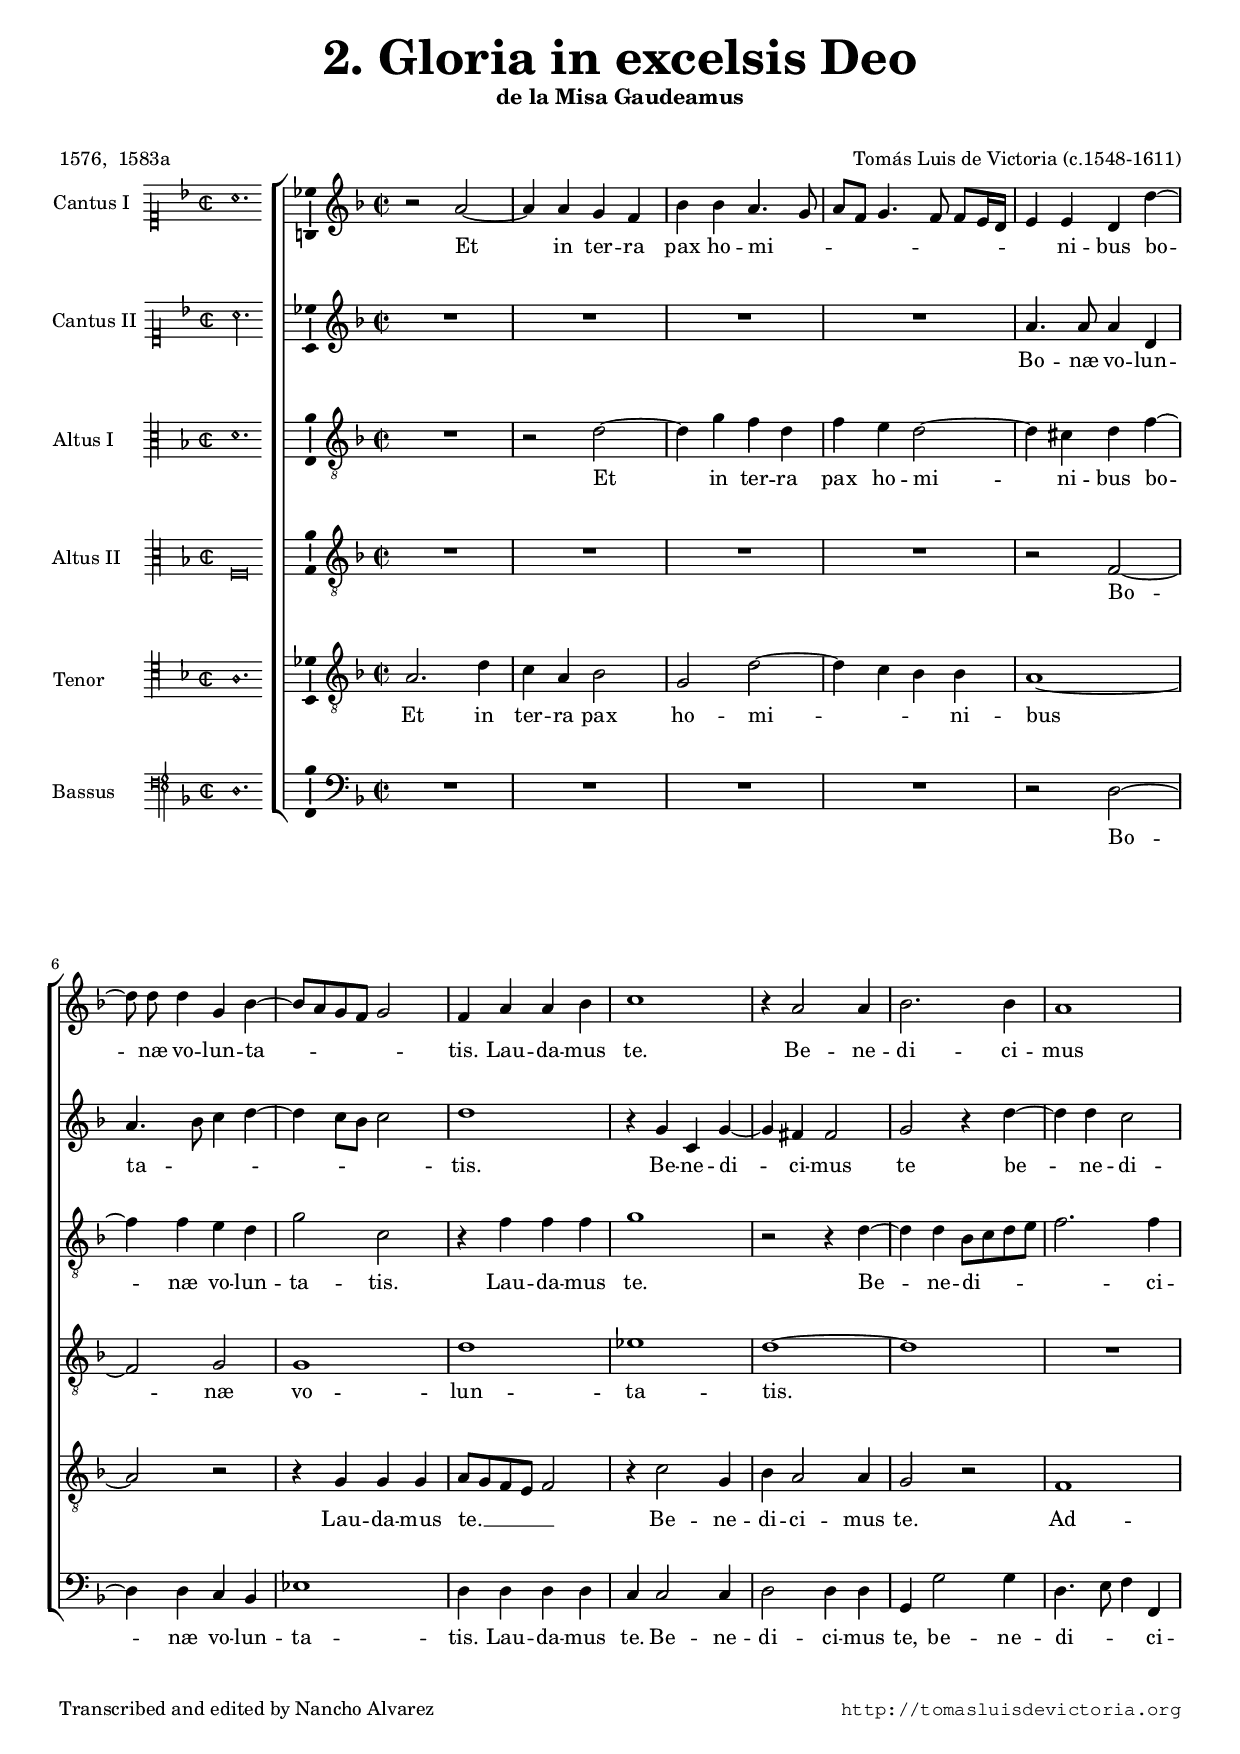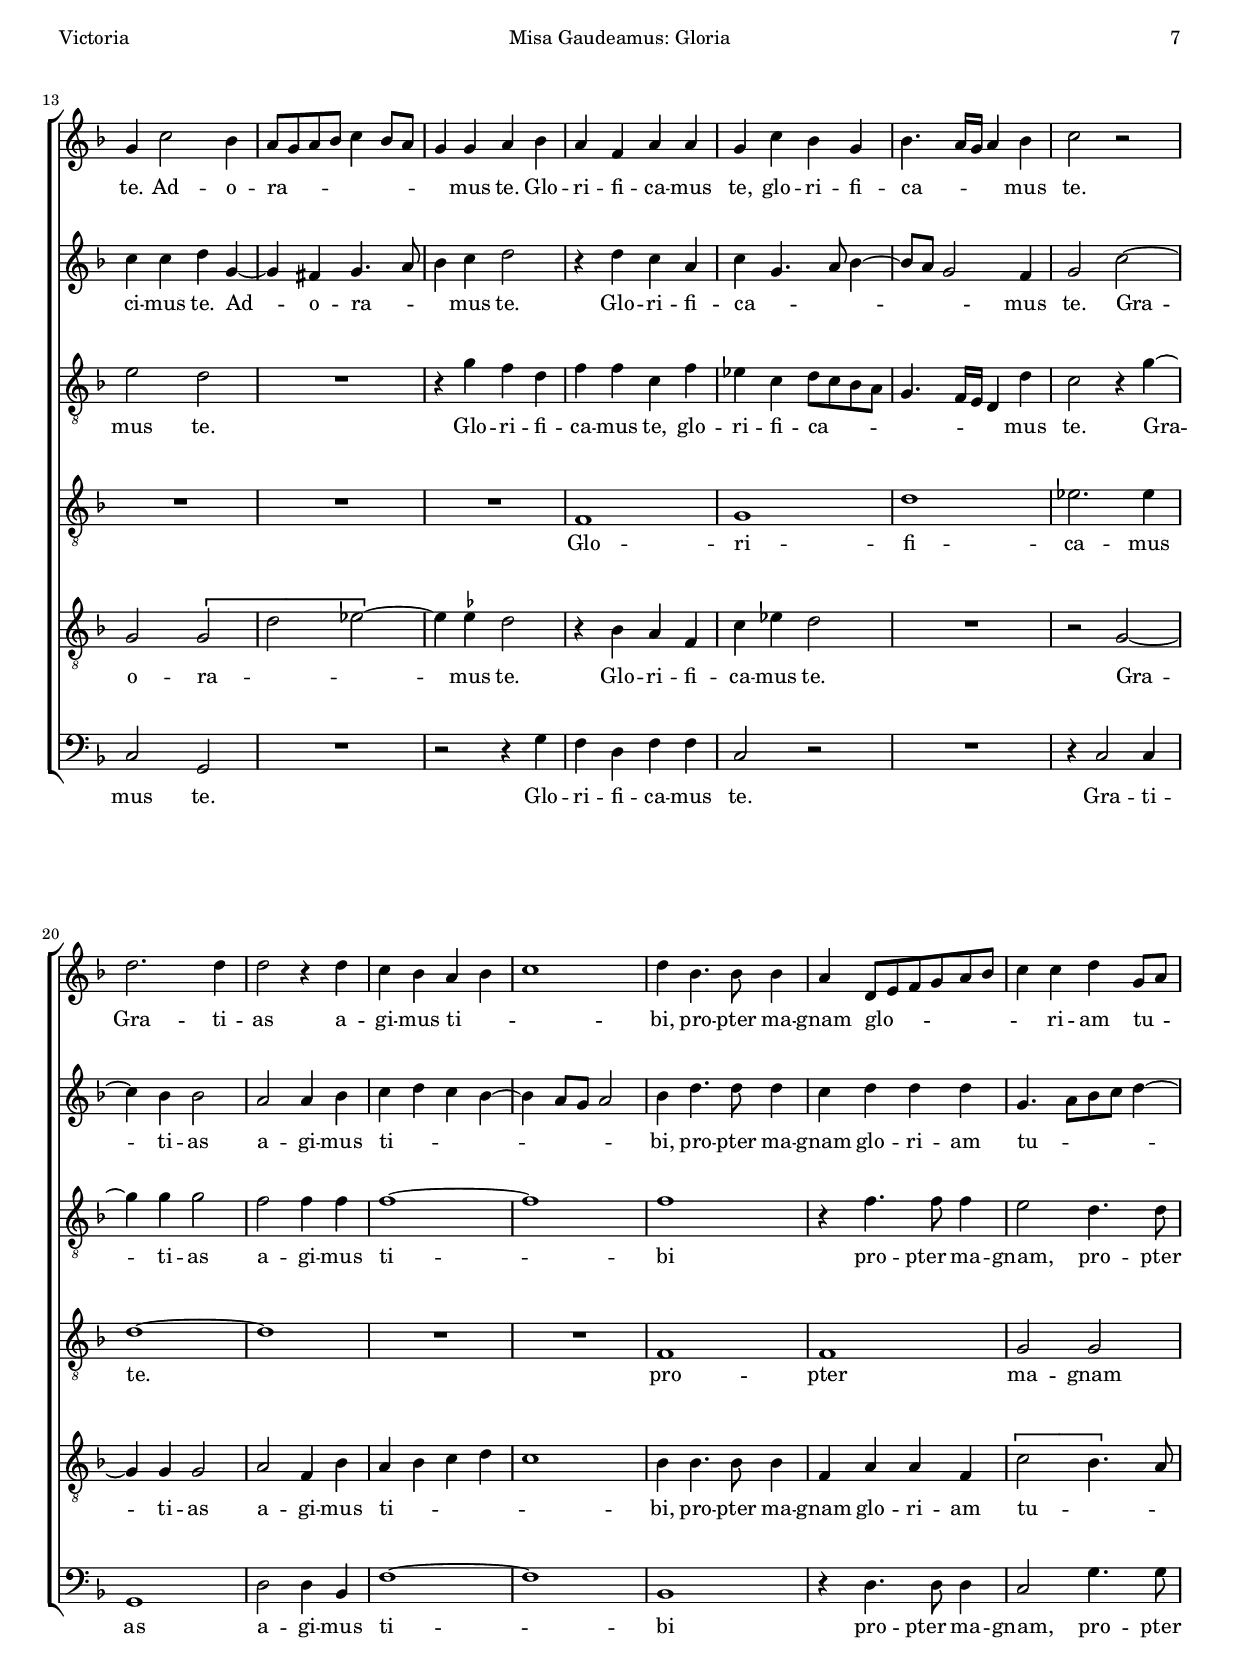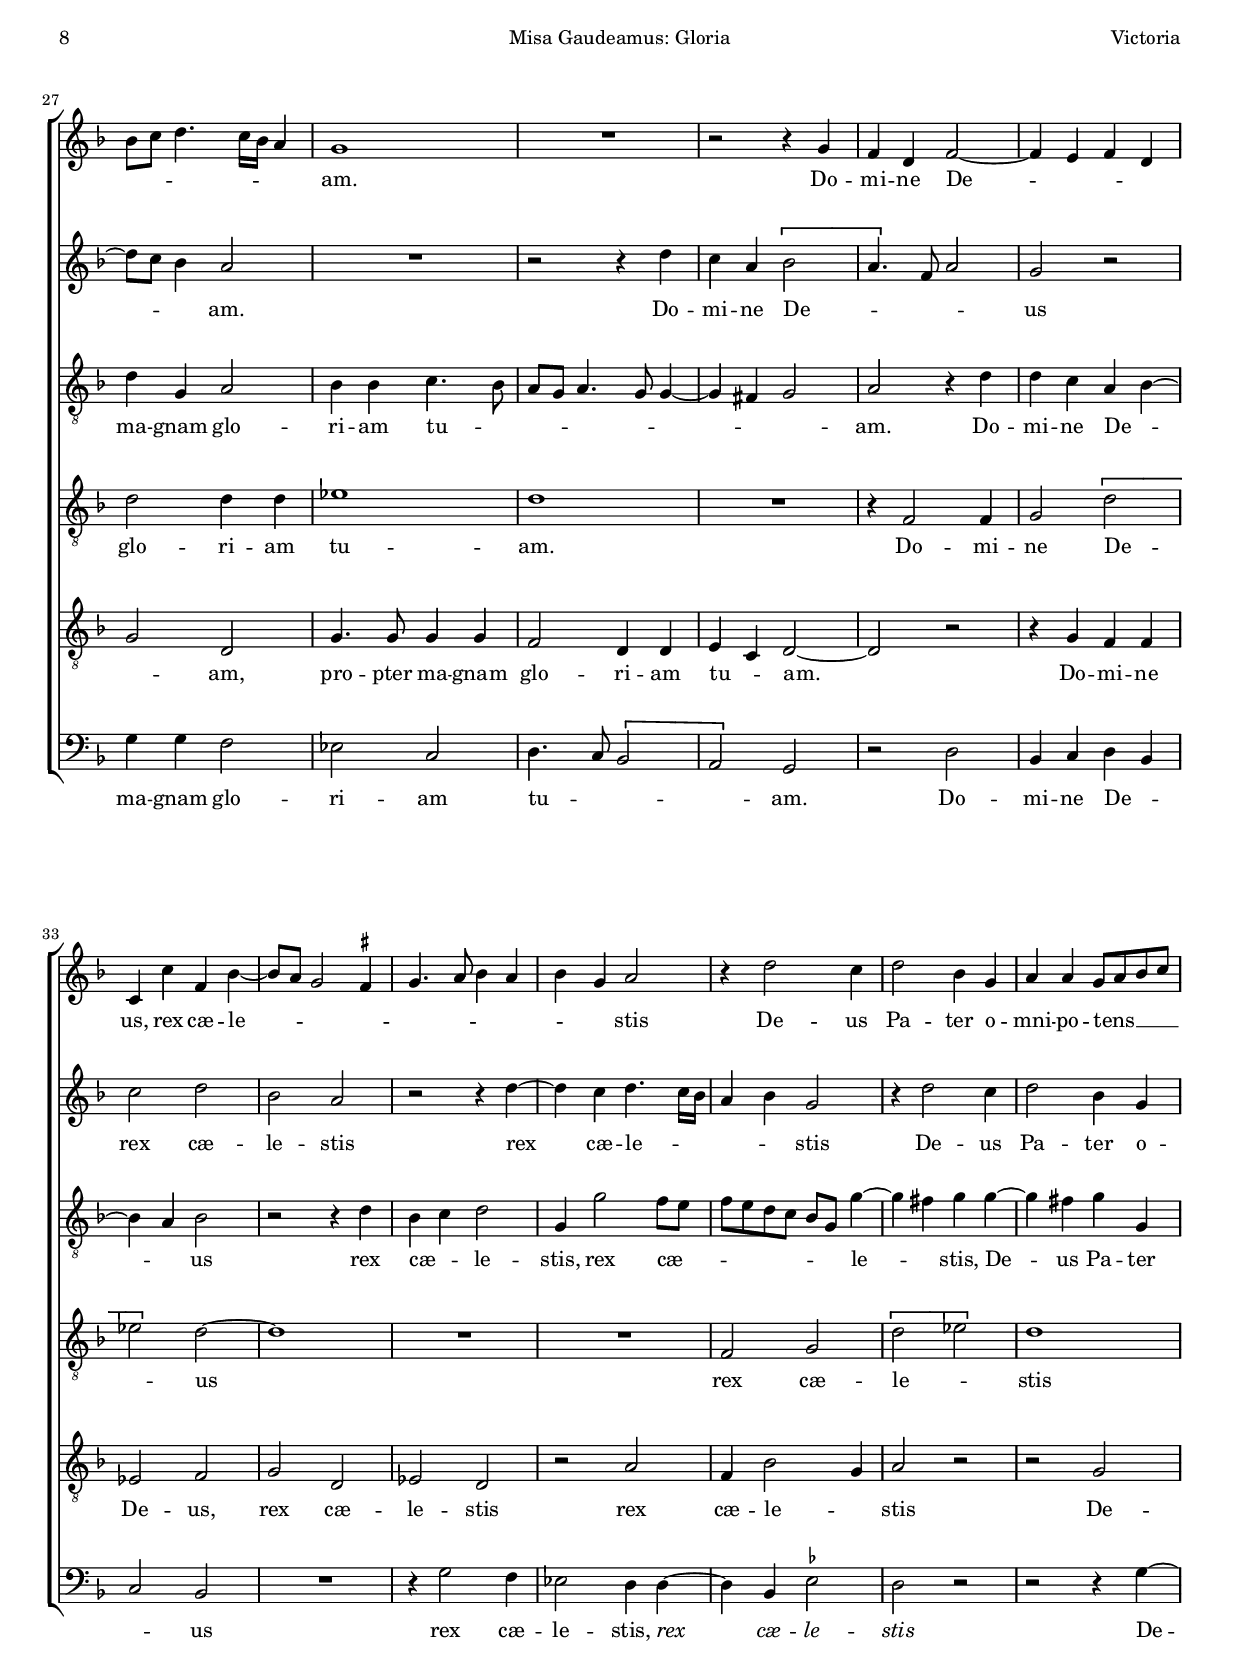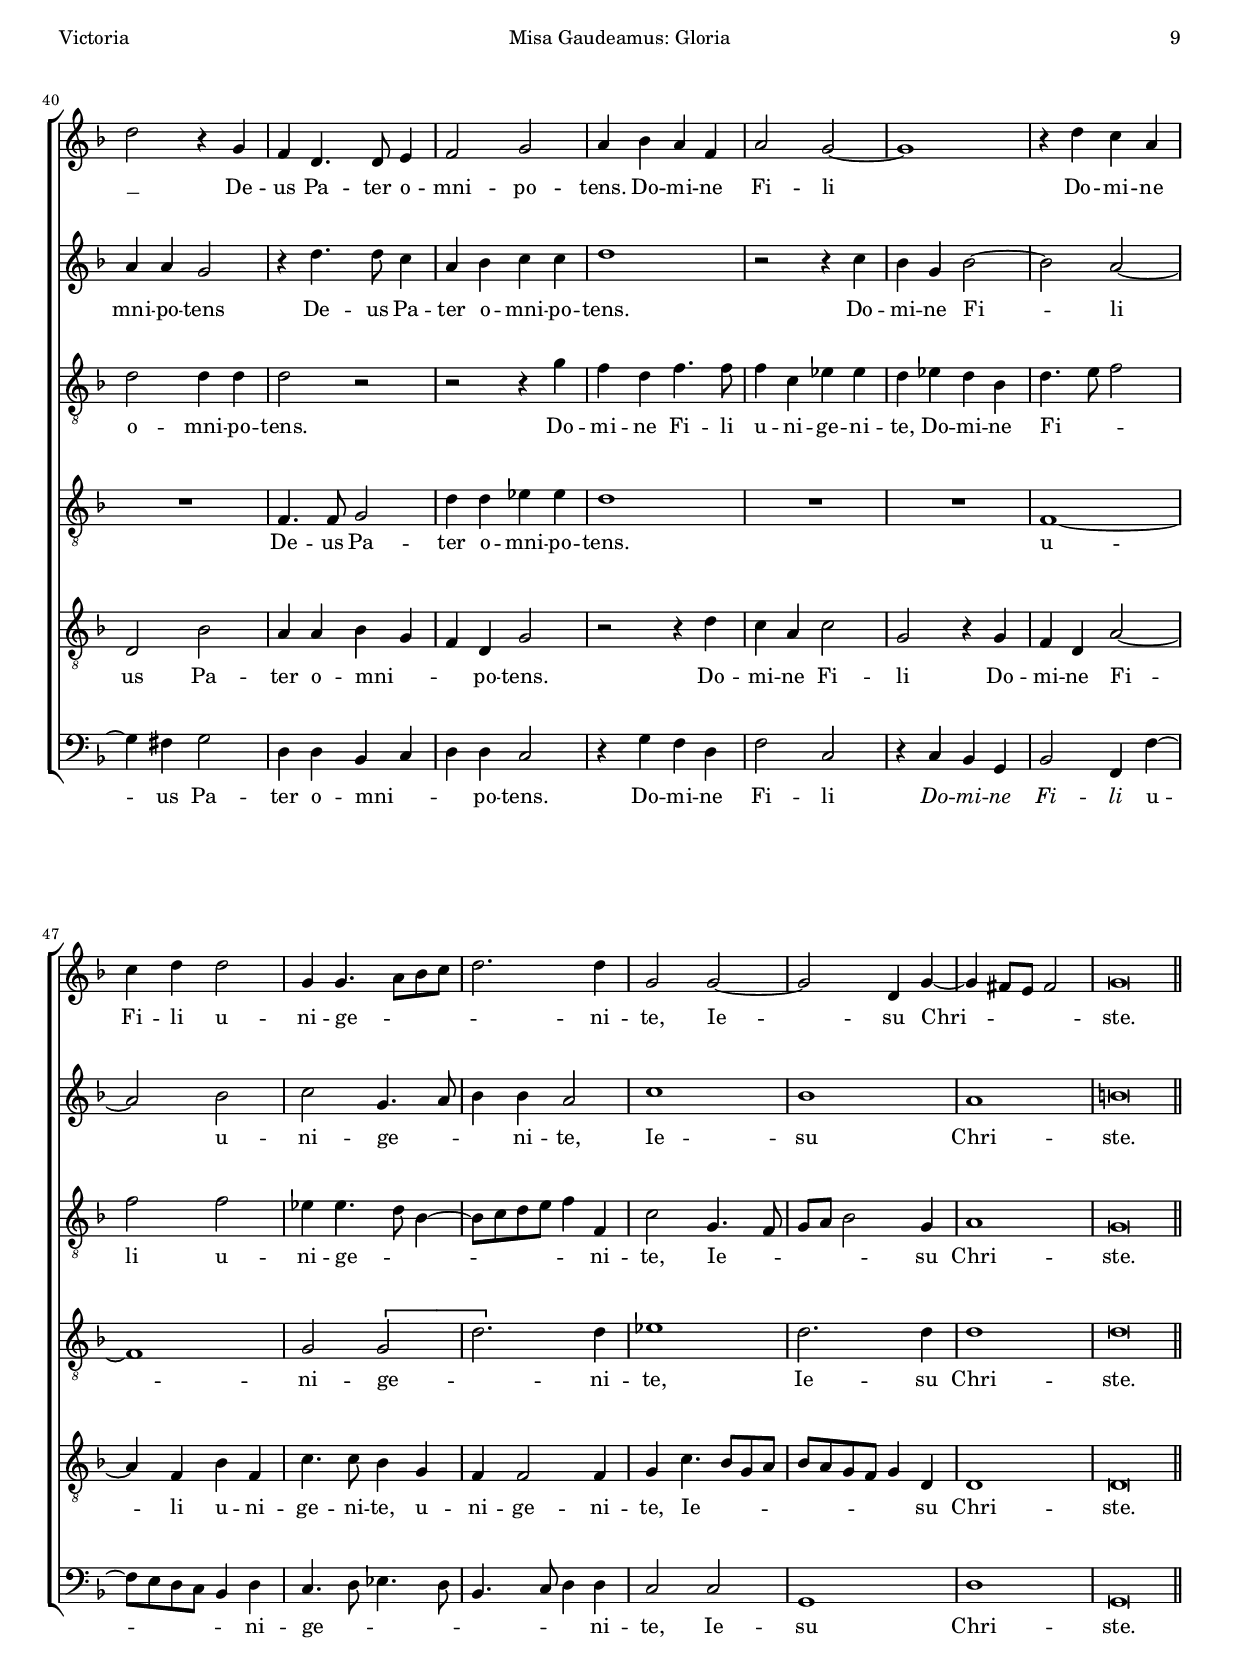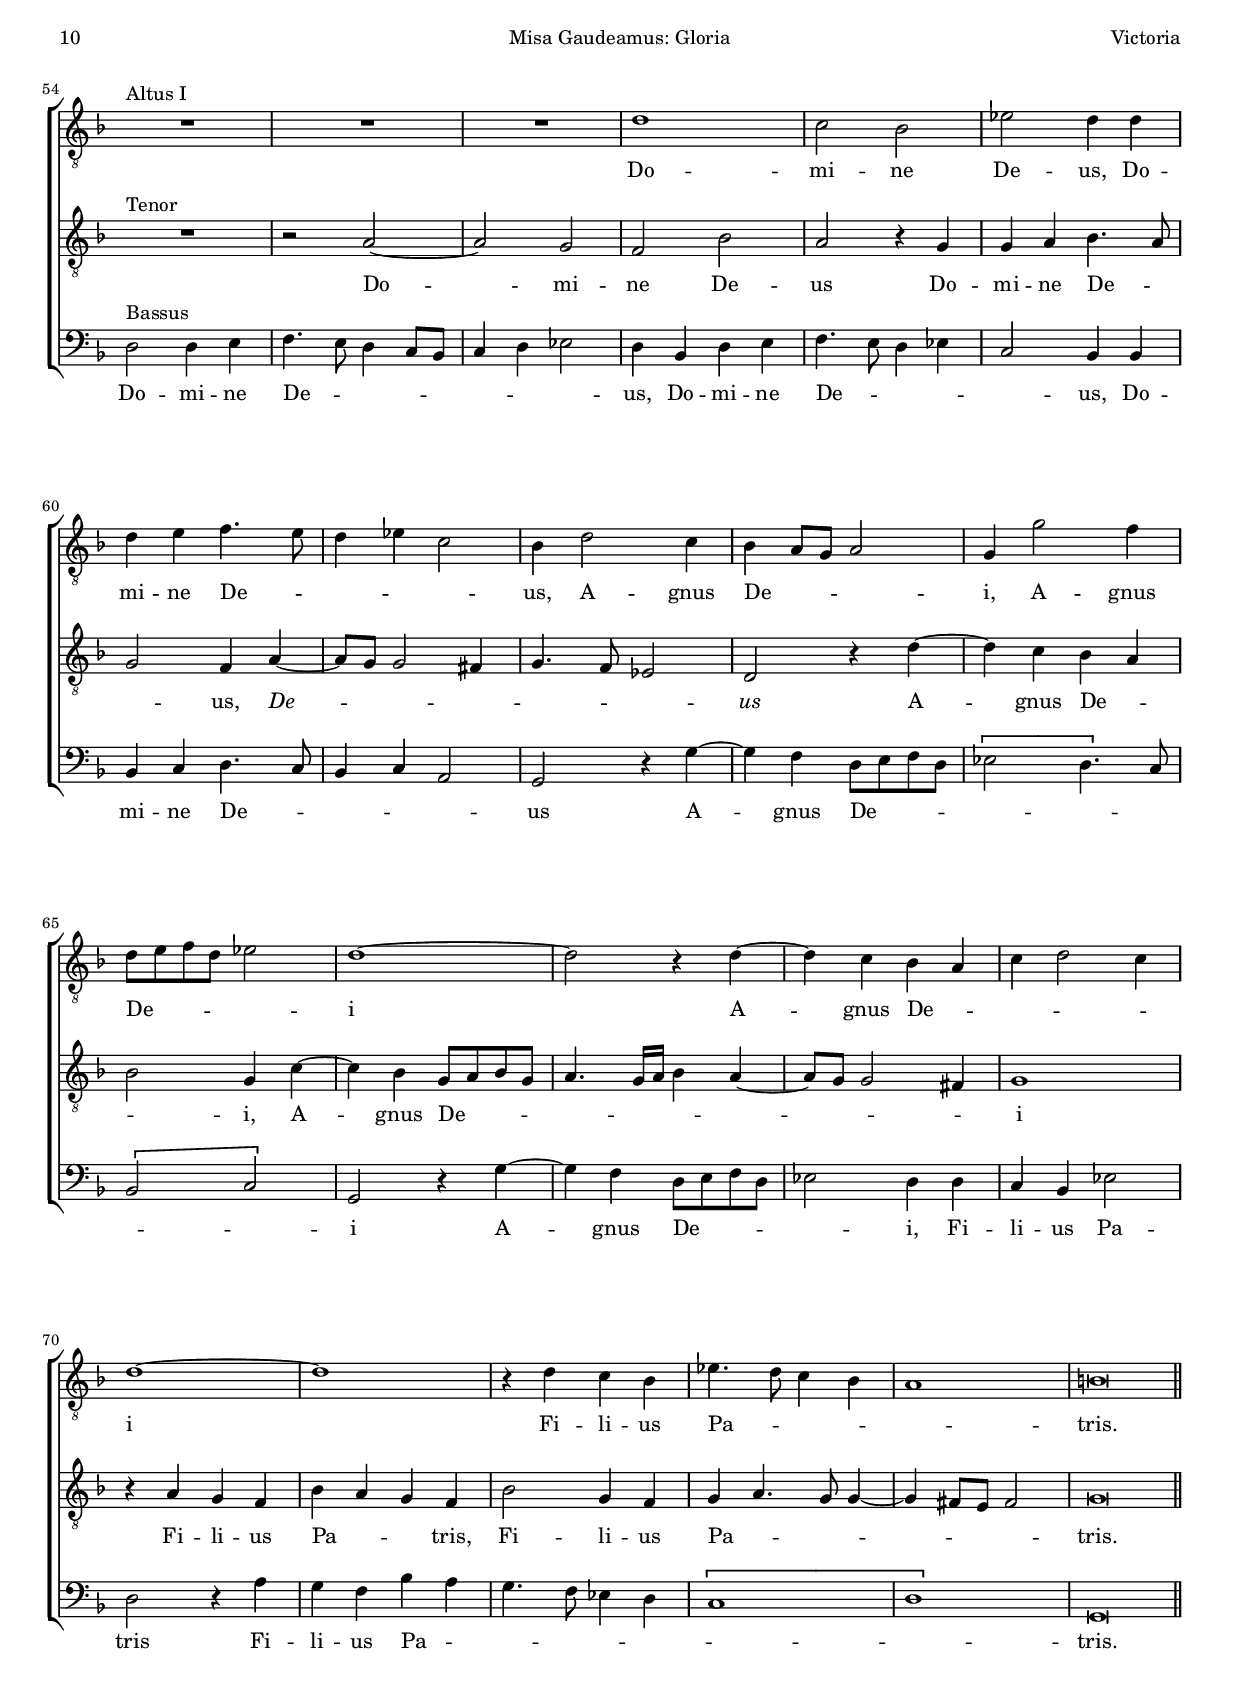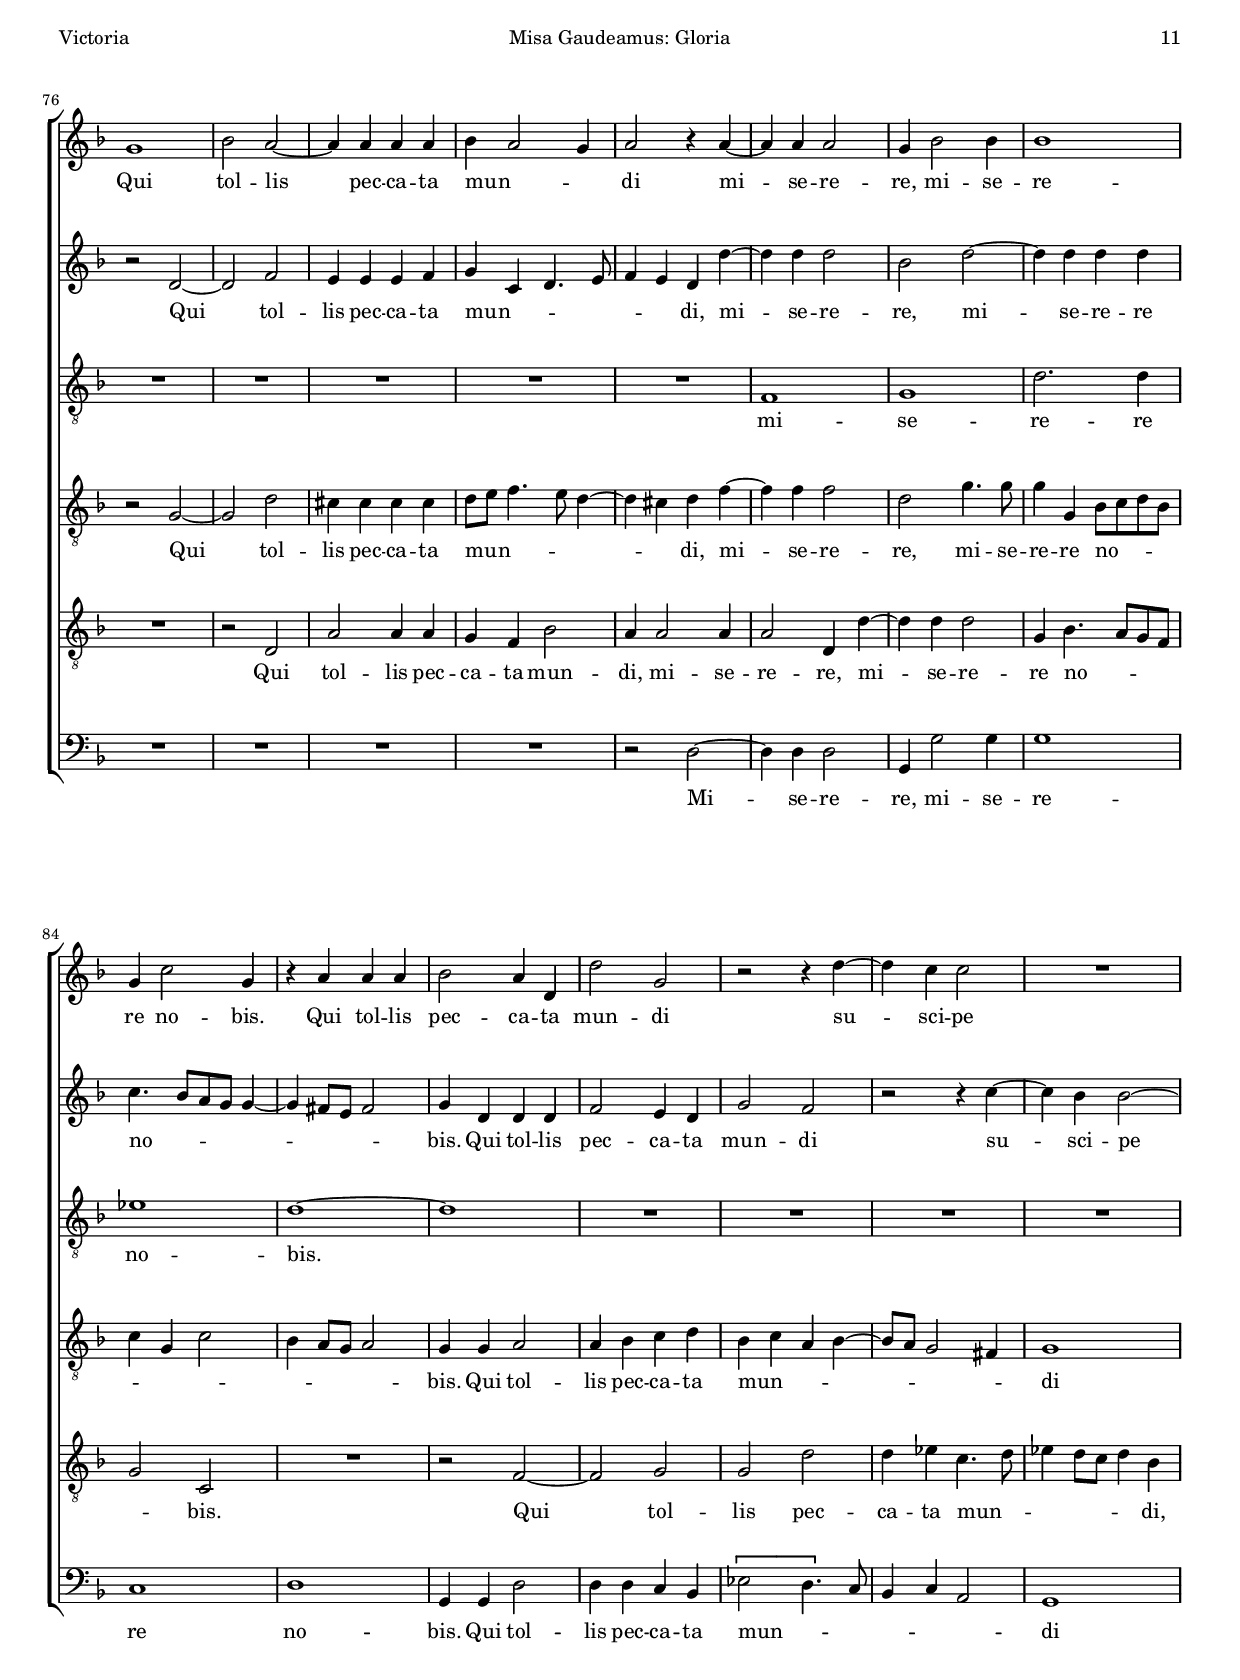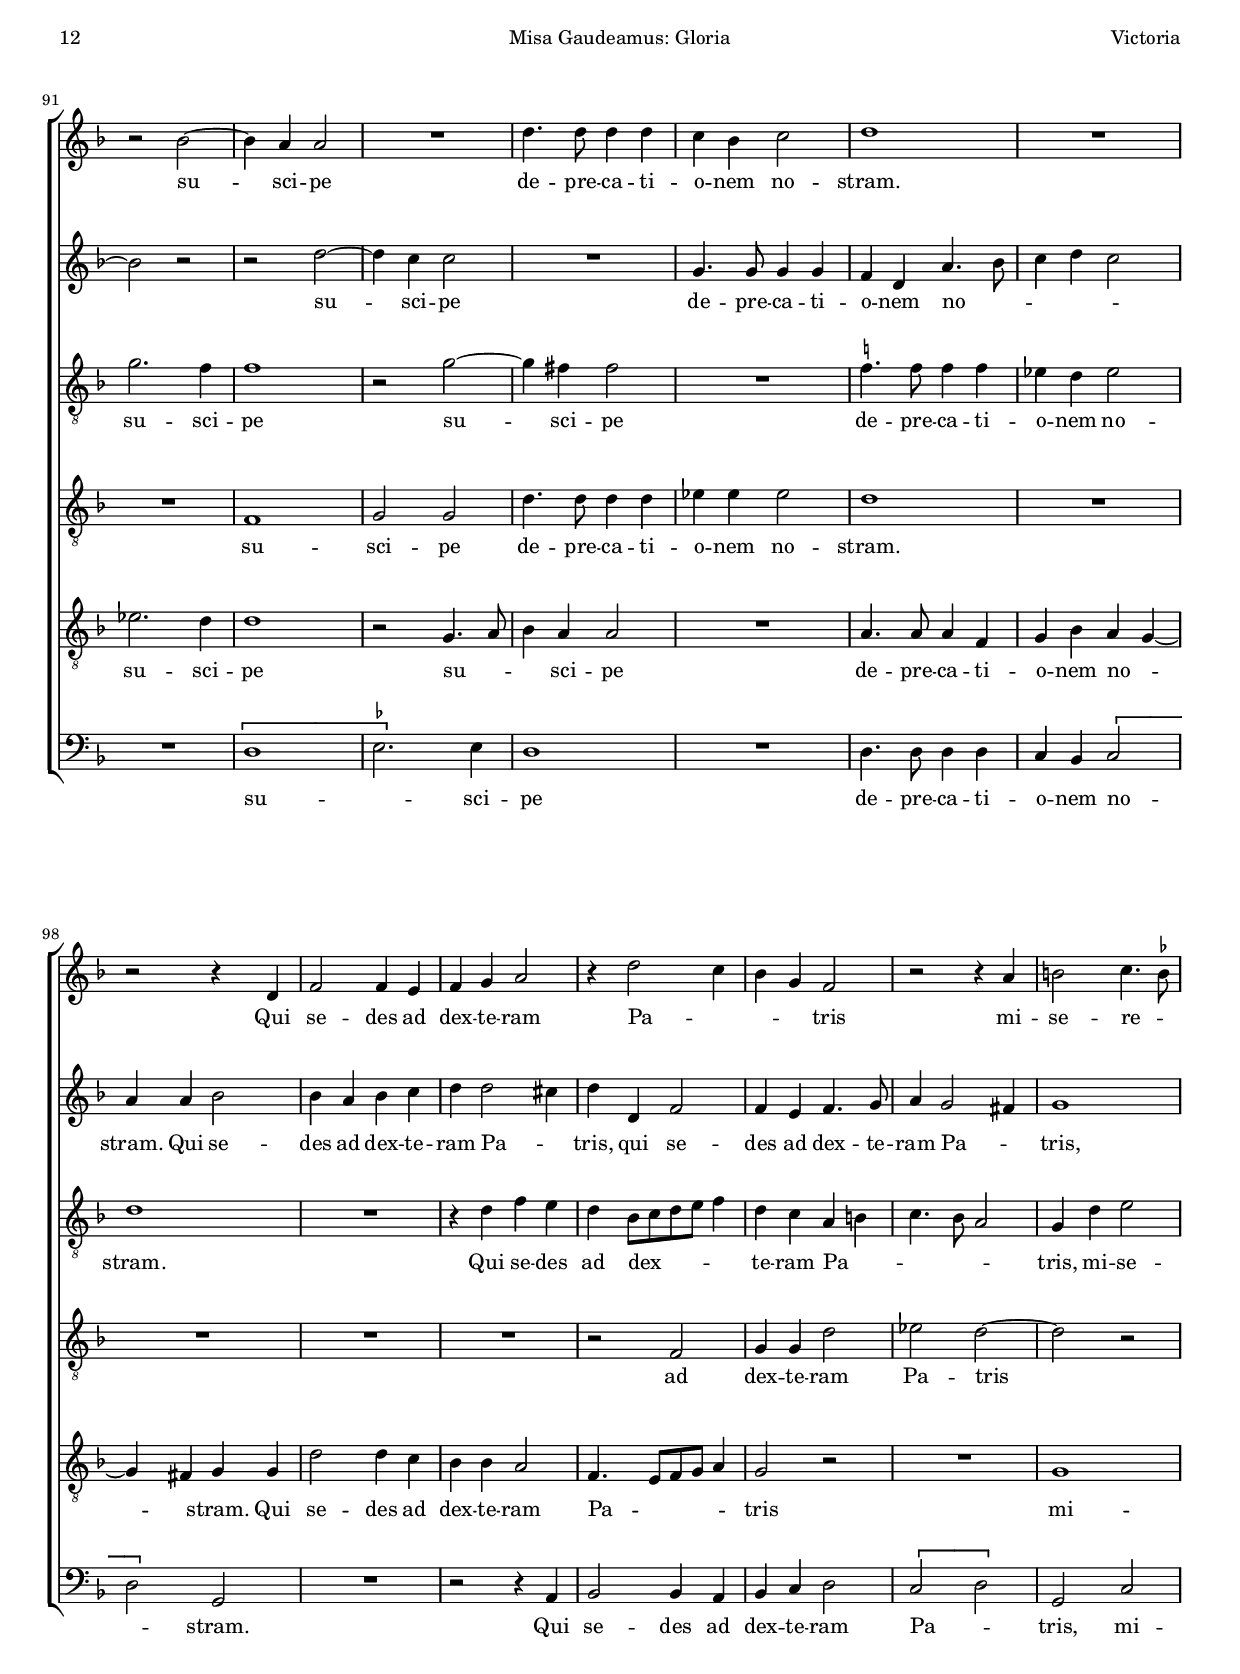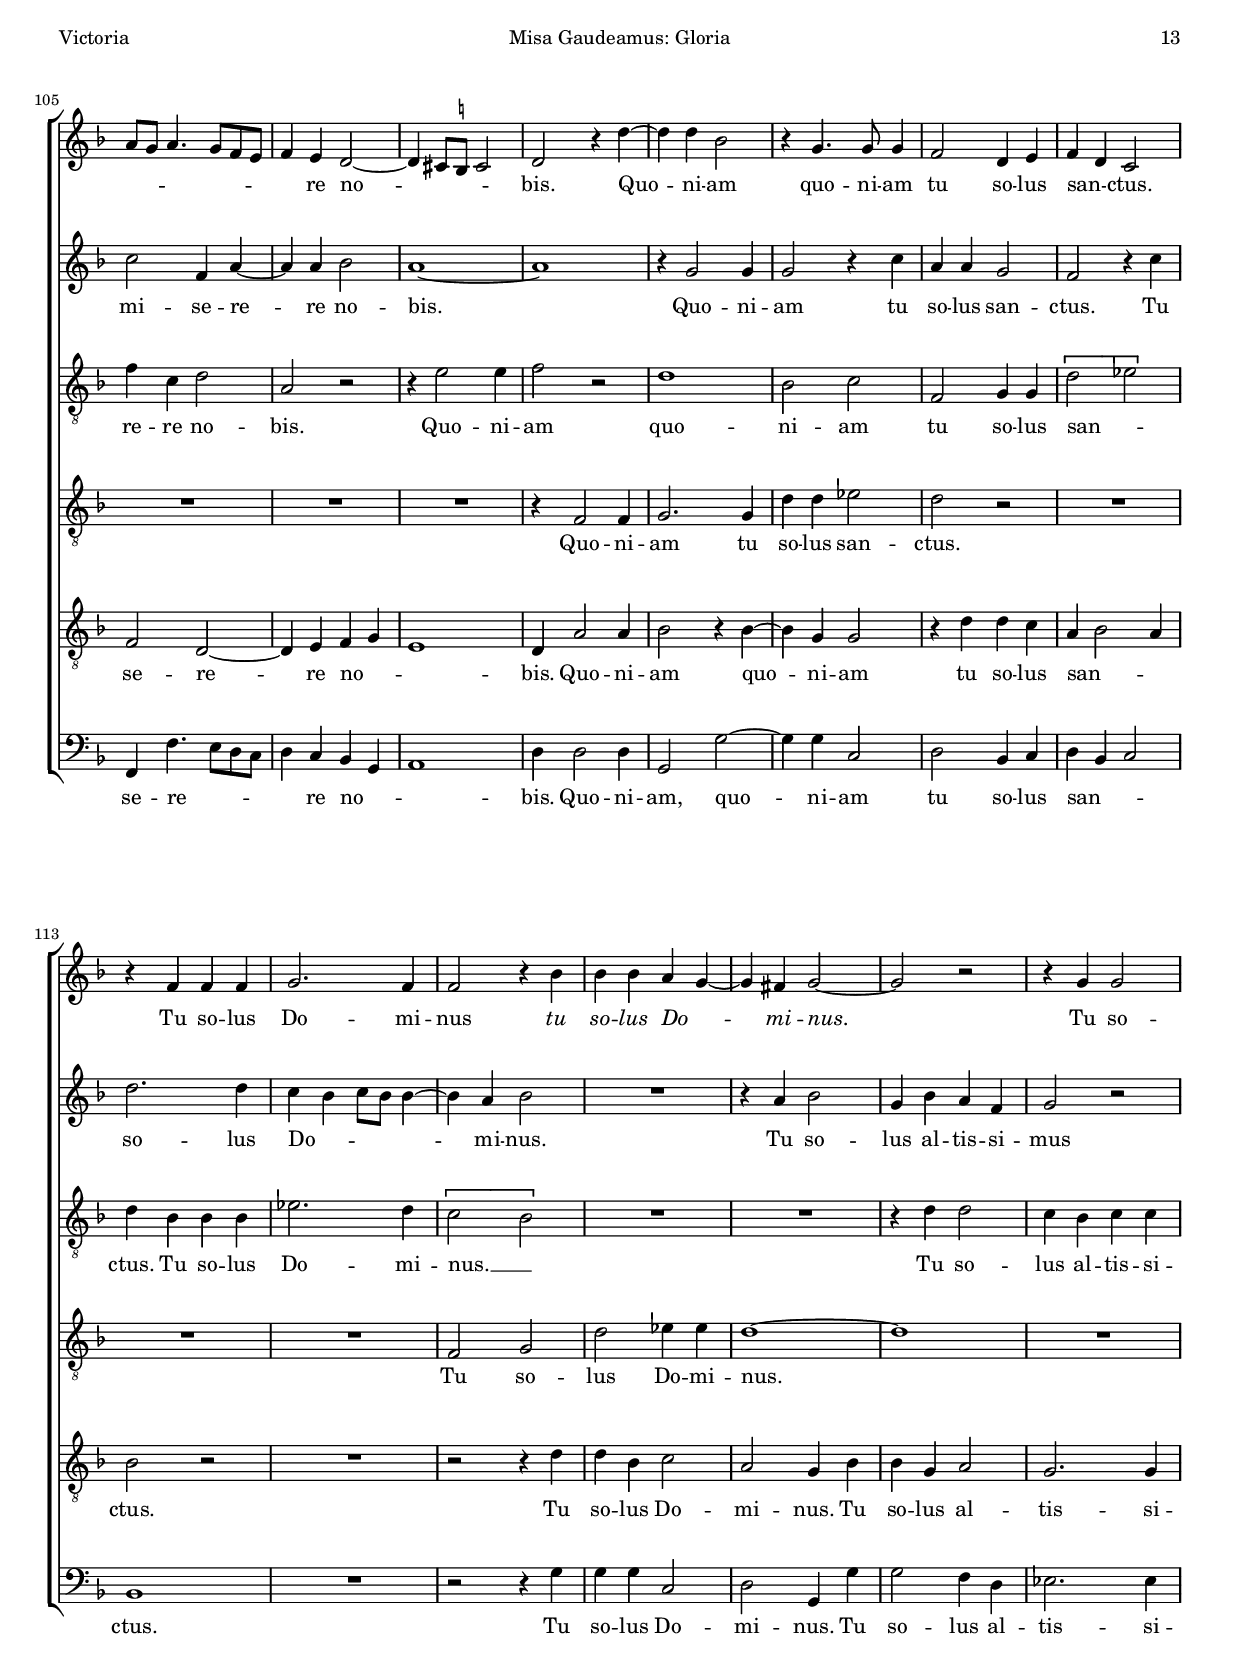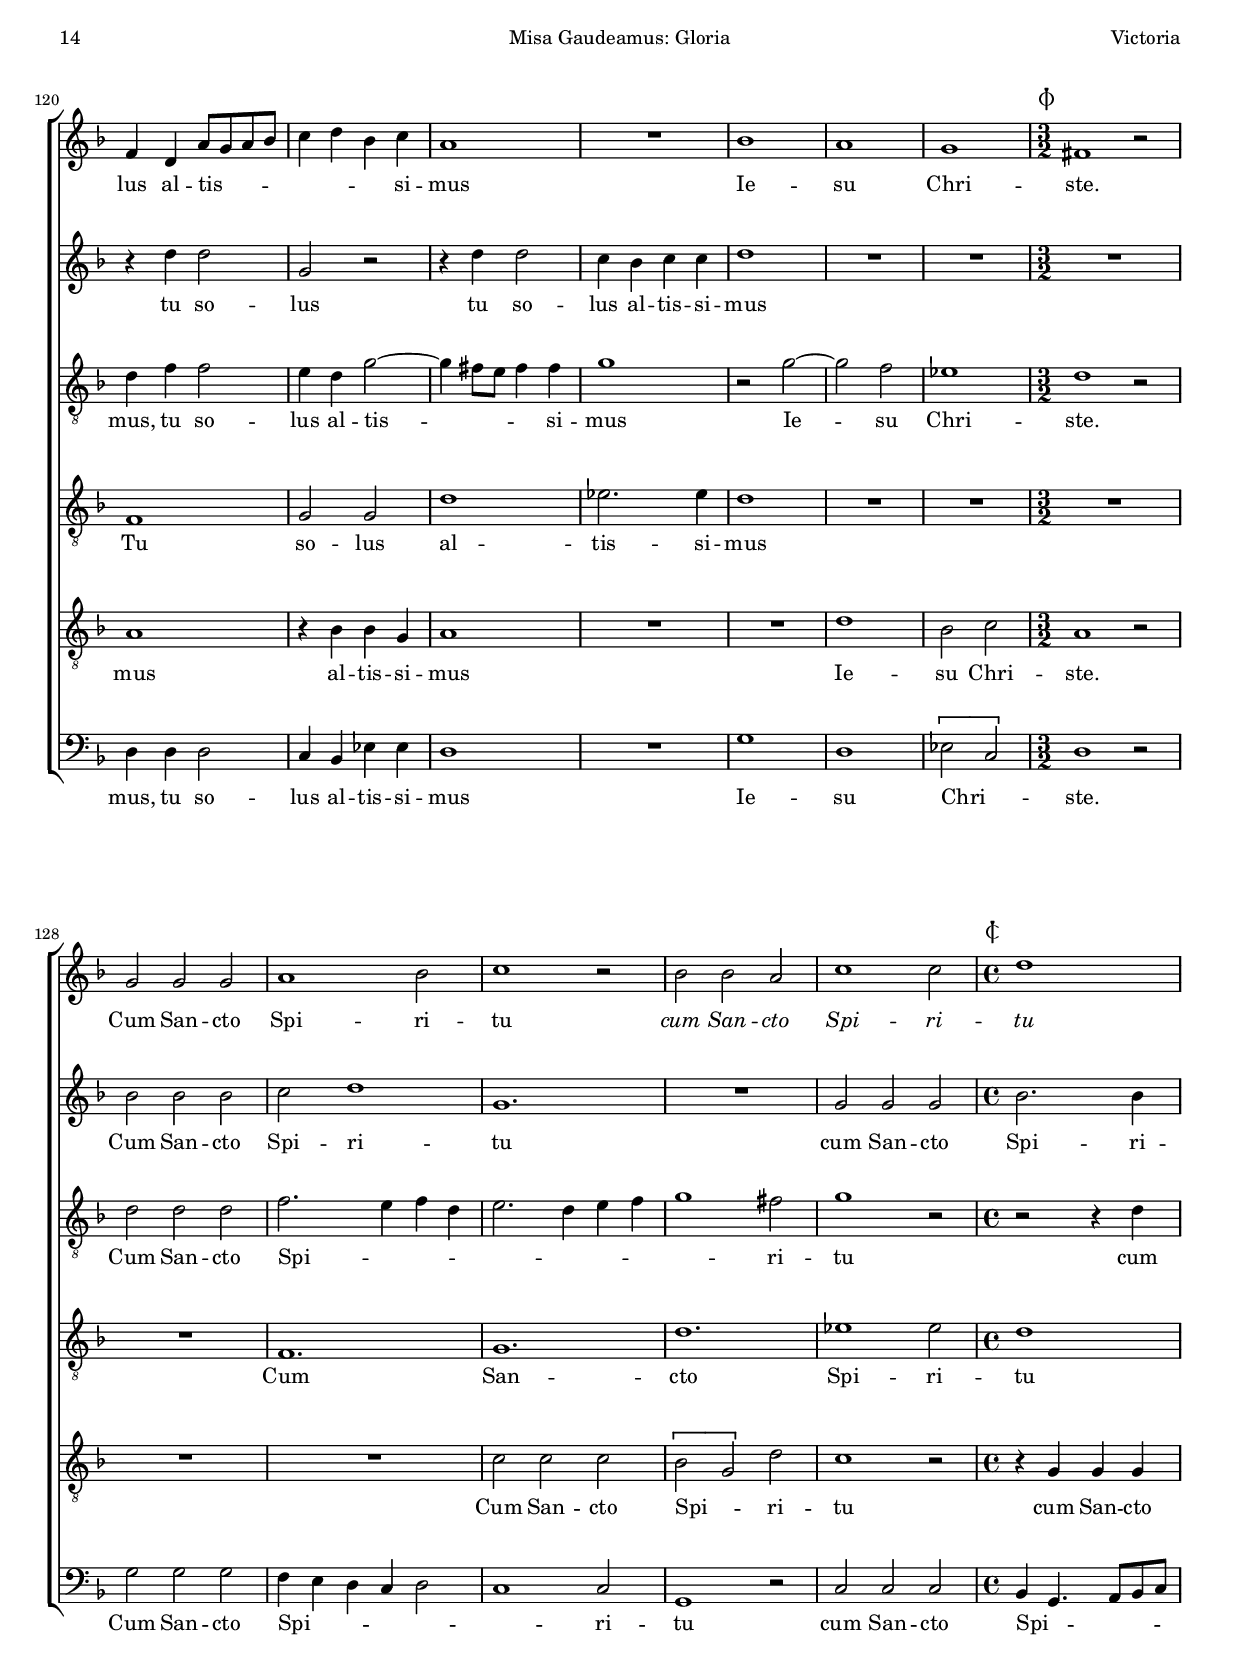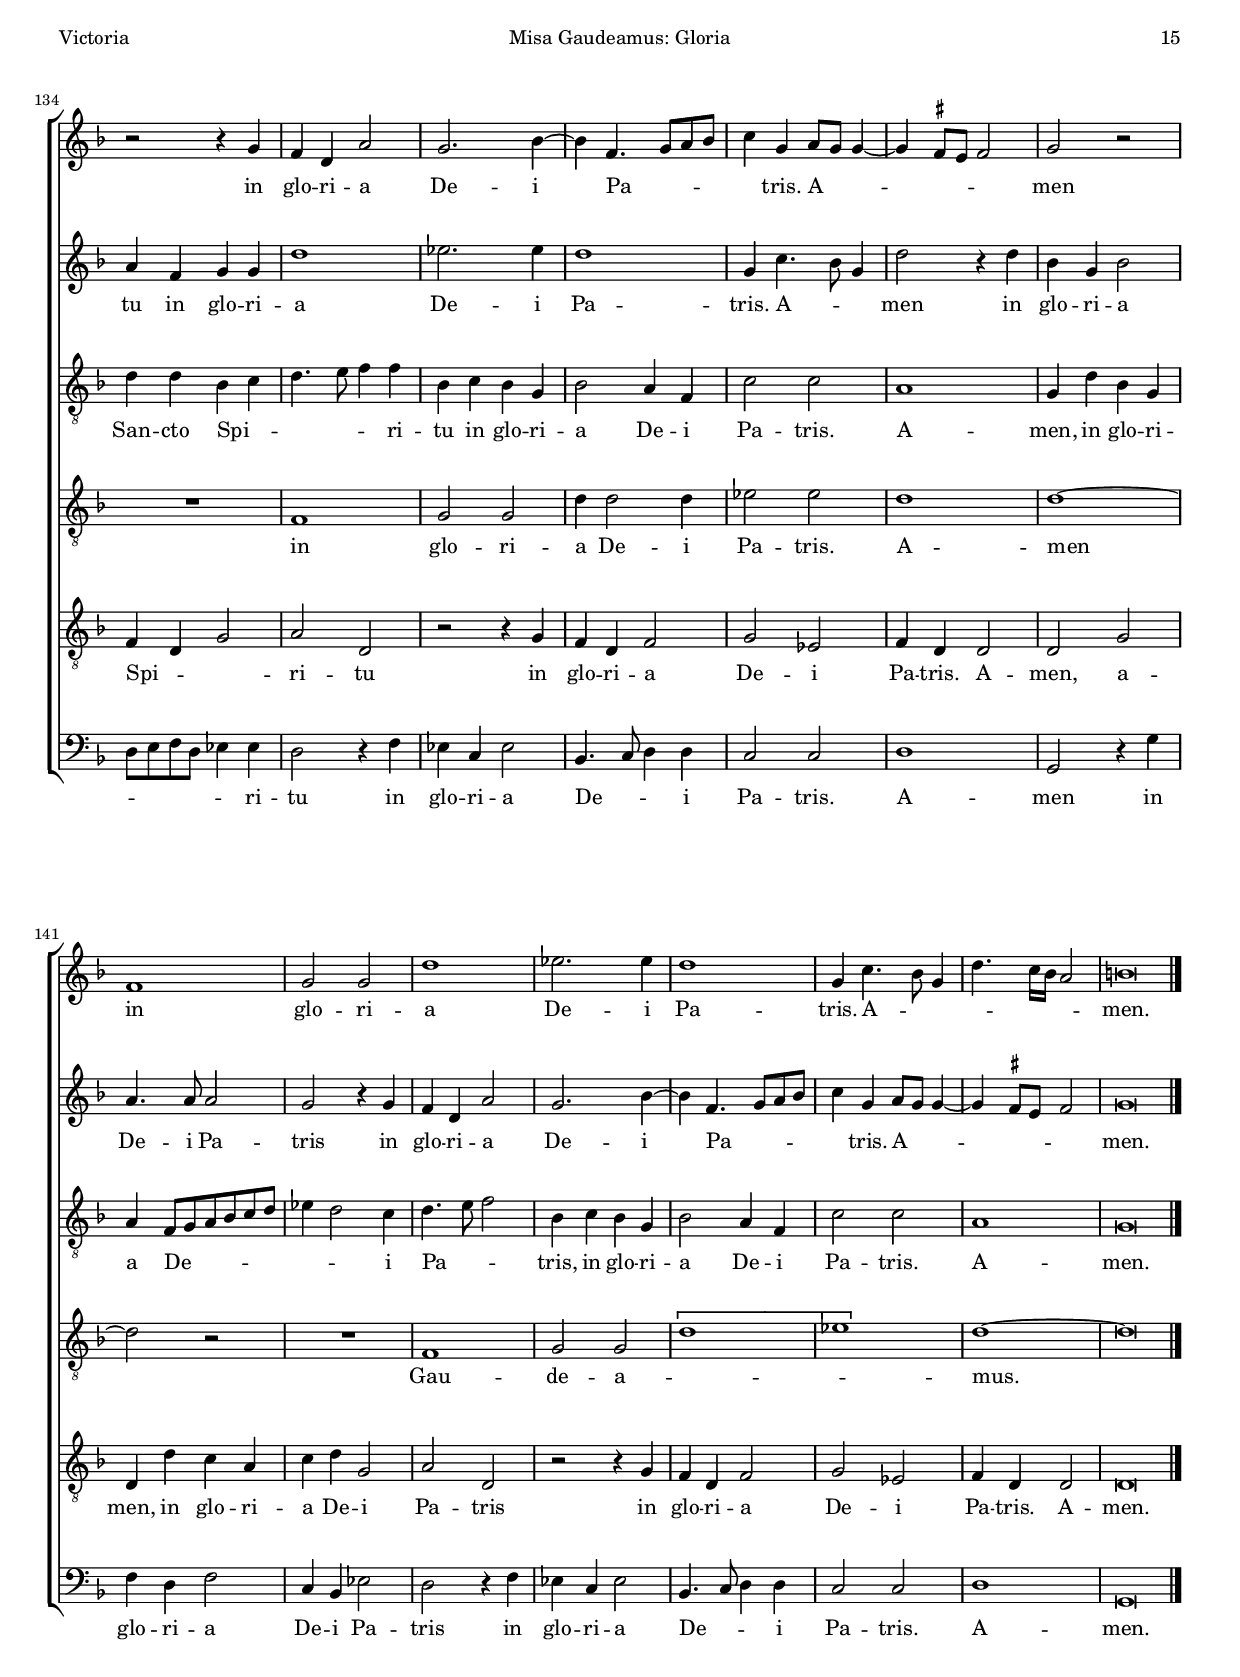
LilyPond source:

\version "2.22.0"

#(set-default-paper-size "a4")
#(set-global-staff-size 16.7)
#(ly:set-option 'point-and-click #f)
%mobile -s13.5 -i3.2 -ball

italicas=\override LyricText.font-shape = #'italic
rectas=\override LyricText.font-shape = #'upright
ss=\once \set suggestAccidentals = ##t
incipitwidth = 20
mt=#(define-music-function (offset) (number?) ; move lyric text
      #{ \once \override LyricText.X-offset = -$offset #})

% transcribed from 1576

htitle="Misa Gaudeamus: Gloria"
hcomposer="Victoria"

\header {
	title=\markup{\fontsize #4 "2. Gloria in excelsis Deo"}
	subtitle="de la Misa Gaudeamus"
	subsubtitle=" "
	composer="Tomás Luis de Victoria (c.1548-1611)"
        pdfauthor=\composer
	%opus="(-)"
	poet="1576,  1583a"
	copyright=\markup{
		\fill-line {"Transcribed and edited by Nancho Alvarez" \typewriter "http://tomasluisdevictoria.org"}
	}
%	tagline=""
}


global={\key f \major \time 2/2  \skip 1*53 \bar "||" \pageBreak
			\skip 1*22 \bar "||" \pageBreak
			\skip 1*76 \bar "|."
}

cantus={
	r2 a' ~ |
	a'4 a' g' f' |
	bes' bes' a'4. g'8 |
	a' f' g'4. f'8  f'[ e'16 d'] |
%5
	e'4 e' d' d'' ~ |
	\set Staff.autoBeaming = ##f
	d''8 d'' d''4 g' bes' ~ |
	\set Staff.autoBeaming = ##t
	bes'8 a' g' f' g'2 |
	f'4 a' a' bes' |
	c''1 |
%10
	r4 a'2 a'4 |
	bes'2. bes'4 |
	a'1 |
	g'4 c''2 bes'4 |
	a'8 g' a' bes' c''4 bes'8 a' |
%15
	g'4 g' a' bes' |
	a' f' a' a' |
	g' c'' bes' g' |
	bes'4. a'16 g' a'4 bes' |
	c''2 r |
%20
	d''2. d''4 |
	d''2 r4 d'' |
	c'' bes' a' bes' |
	c''1 |
	d''4 bes'4. bes'8 bes'4 |
%25
	a' d'8[ e' f' g' a' bes'] | % queda feo, demasiada separación
	c''4 c'' d'' g'8 a' |
	bes' c'' d''4. c''16 bes' a'4 |
	g'1 |
	R1*4/4 |
%30
	r2 r4 g' |
	f' d' f'2 ~ |
	f'4 e' f' d' |
	c' c'' f' bes' ~ |
	bes'8 a' g'2 \ss fis'4 |
%35
	g'4. a'8 bes'4 a' |
	bes' g' a'2 |
	r4 d''2 c''4 |
	d''2 bes'4 g' |
	a' a' g'8 a' bes' c'' |
%40
	d''2 r4 g' |
	f' d'4. d'8 e'4 |
	f'2 g' |
	a'4 bes' a' f' |
	a'2 g' ~ |
%45
	g'1 |
	r4 d'' c'' a' |
	c'' d'' d''2 |
	g'4 g'4. a'8 bes' c'' |
	d''2. d''4 |
%50
	g'2 g' ~ |
	g' d'4 g' ~ |
	g' fis'8 e' fis'2 |
	g'\breve*1/2 |
	R1*4/4 |
%55
	R1*4/4 |
	R1*4/4 |
	R1*4/4 |
	R1*4/4 |
	R1*4/4 |
%60
	R1*4/4 |
	R1*4/4 |
	R1*4/4 |
	R1*4/4 |
	R1*4/4 |
%65
	R1*4/4 |
	R1*4/4 |
	R1*4/4 |
	R1*4/4 |
	R1*4/4 |
%70
	R1*4/4 |
	R1*4/4 |
	R1*4/4 |
	R1*4/4 |
	R1*4/4 |
%75
	R1*4/4 |
	g'1 |
	bes'2 a' ~ |
	a'4 a' a' a' |
	bes' a'2 g'4 |
%80
%	a'2 r4 a' ~ |
%	a' a' a'2 |
%	g'4 bes'2 bes'4 |
%	bes'1 |
%	g'4 c''2 g'4 |
a'2 r4 a' ~
a' a' a'2
g'4 bes'2 bes'4
bes'1
g'4 c''2 g'4 

%85
	r a' a' a' |
	bes'2 a'4 d' |
	d''2 g' |
	r r4 d'' ~ |
	d'' c'' c''2 |
%90
	R1*4/4 |
	r2 bes' ~ |
	bes'4 a' a'2 |
	R1*4/4 |
	d''4. d''8 d''4 d'' |
%95
	c'' bes' c''2 |
	d''1 |
	R1*4/4 |
	r2 r4 d' |
	f'2 f'4 e' |
%100
	f' g' a'2 |
	r4 d''2 c''4 |
	bes' g' f'2 |
	r r4 a' |
	b'2 c''4. \ss bes'8 |
%105
	a' g' a'4. g'8 f' e' |
	f'4 e' d'2 ~ |
	d'4 cis'8 \ss b cis'2 |
	d' r4 d'' ~ |
	d'' d'' bes'2 |
%110
	r4 g'4. g'8 g'4 |
	f'2 d'4 e' |
	f' d' c'2 |
	r4 f' f' f' |
	g'2. f'4 |
%115
	f'2 r4 bes' |
	bes' bes' a' g' ~ |
	g' fis' g'2 ~ |
	g' r |
	r4 g' g'2 |
%120
	f'4 d' a'8 g' a' bes' |
	c''4 d'' bes' c'' |
	a'1 |
	R1*4/4 |
	bes'1 |
%125
	a' |
	g' |
        \once \override TextScript.X-offset = #-4
	\once \override TextScript.padding = #1.5
        s4*0^\markup{\musicglyph "timesig.mensural34" } % posiblemente sería mejor transcribirlo como 3/4
        \time 3/2 fis'1 r2 | \break
	g' g' g' |
	a'1 bes'2 |
%130
	c''1 r2 |
	bes' bes' a' |
	c''1 c''2 |
        \once \override TextScript.X-offset = #-3.5
	\once \override TextScript.padding = #1.5
        s4*0^\markup{\musicglyph "timesig.mensural22" }
        \time 4/4 d''1 |
	r2 r4 g' |
%135
	f' d' a'2 |
	g'2. bes'4 ~ |
	bes' f'4. g'8 a' bes' |
	c''4 g' a'8 g' g'4 ~ |
	g' \ss fis'8 e' fis'2 |
%140
	g' r |
	f'1 |
	g'2 g' |
	d''1 |
	ees''2. ees''4 |
%145
	d''1 |
	g'4 c''4. bes'8 g'4 |
	d''4. c''16 bes' a'2 |
	b'\breve*1/2
}

cantusdos={
	R1*4/4 |
	R1*4/4 |
	R1*4/4 |
	R1*4/4 |
%5
	a'4. a'8 a'4 d' |
	a'4. bes'8 c''4 d'' ~ |
	d'' c''8 bes' c''2 |
	d''1 |
	r4 g' c' g' ~ |
%10
	g' fis' fis'2 |
	g' r4 d'' ~ |
	d'' d'' c''2 |
	c''4 c'' d'' g' ~ |
	g' fis' g'4. a'8 |
%15
	bes'4 c'' d''2 |
	r4 d'' c'' a' |
	c'' g'4. a'8 bes'4 ~ |
	bes'8 a' g'2 f'4 |
	g'2 c'' ~ |
%20
	c''4 bes' bes'2 |
	a' a'4 bes' |
	c'' d'' c'' bes' ~ |
	bes' a'8 g' a'2 |
	bes'4 d''4. d''8 d''4 |
%25
	c'' d'' d'' d'' |
	g'4.  a'8[ bes' c''] d''4 ~ |
	d''8 c'' bes'4 a'2 |
	R1*4/4 |
	r2 r4 d'' |
%30
	c'' a' \[bes'2 |
	a'4.\] f'8 a'2 |
	g' r |
	c'' d'' |
	bes' a' |
%35
	r r4 d'' ~ |
	d'' c'' d''4. c''16 bes' |
	a'4 bes' g'2 |
	r4 d''2 c''4 |
	d''2 bes'4 g' |
%40
	a' a' g'2 |
	r4 d''4. d''8 c''4 |
	a' bes' c'' c'' |
	d''1 |
	r2 r4 c'' |
%45
	bes' g' bes'2 ~ |
	bes' a' ~ |
	a' bes' |
	c'' g'4. a'8 |
	bes'4 bes' a'2 |
%50
	c''1 |
	bes' |
	a' |
	b'\breve*1/2 |
	R1*4/4 |
%55
	R1*4/4 |
	R1*4/4 |
	R1*4/4 |
	R1*4/4 |
	R1*4/4 |
%60
	R1*4/4 |
	R1*4/4 |
	R1*4/4 |
	R1*4/4 |
	R1*4/4 |
%65
	R1*4/4 |
	R1*4/4 |
	R1*4/4 |
	R1*4/4 |
	R1*4/4 |
%70
	R1*4/4 |
	R1*4/4 |
	R1*4/4 |
	R1*4/4 |
	R1*4/4 |
%75
	R1*4/4 |
	r2 d' ~ |
	d' f' |
	e'4 e' e' f' |
	g' c' d'4. e'8 |
%80
	f'4 e' d' d'' ~ |
	d'' d'' d''2 |
	bes' d'' ~ |
	d''4 d'' d'' d'' |
	c''4.  bes'8[ a' g'] g'4 ~ |
%85
	g' fis'8 e' fis'2 |
	g'4 d' d' d' |
	f'2 e'4 d' |
	g'2 f' |
	r r4 c'' ~ |
%90
	c'' bes' bes'2 ~ |
	bes' r |
	r d'' ~ |
	d''4 c'' c''2 |
	R1*4/4 |
%95
	g'4. g'8 g'4 g' |
	f' d' a'4. bes'8 |
	c''4 d'' c''2 |
	a'4 a' bes'2 |
	bes'4 a' bes' c'' |
%100
	d'' d''2 cis''4 |
	d'' d' f'2 |
	f'4 e' f'4. g'8 |
	a'4 g'2 fis'4 |
	g'1 |
%105
	c''2 f'4 a' ~ |
	a' a' bes'2 |
	a'1 ~ |
	a' |
	r4 g'2 g'4 |
%110
	g'2 r4 c'' |
	a' a' g'2 |
	f' r4 c'' |
	d''2. d''4 |
	c'' bes' c''8 bes' bes'4 ~ |
%115
	bes' a' bes'2 |
	R1*4/4 |
	r4 a' bes'2 |
	g'4 bes' a' f' |
	g'2 r |
%120
	r4 d'' d''2 |
	g' r |
	r4 d'' d''2 |
	c''4 bes' c'' c'' |
	d''1 |
%125
	R1*4/4 |
	R1*4/4 |
	\time 3/2 R1*3/2 |
	bes'2 bes' bes' |
	c'' d''1 |
%130
	g'1. |
	R1*3/2 |
	g'2 g' g' |
	\time 4/4 bes'2. bes'4 |
	a' f' g' g' |
%135
	d''1 |
	ees''2. ees''4 |
	d''1 |
	g'4 c''4. bes'8 g'4 |
	d''2 r4 d'' |
%140
	bes' g' bes'2 |
	a'4. a'8 a'2 |
	g' r4 g' |
	f' d' a'2 |
	g'2. bes'4 ~ |
%145
	bes' f'4. g'8 a' bes' |
	c''4 g' a'8 g' g'4 ~ |
	g' \ss fis'8 e' fis'2 |
	g'\breve*1/2
}

altus={
	R1*4/4 |
	r2 d' ~ |
	d'4 g' f' d' |
	f' e' d'2 ~ |
%5
	d'4 cis' d' f' ~ |
	f' f' e' d' |
	g'2 c' |
	r4 f' f' f' |
	g'1 |
%10
	r2 r4 d' ~ |
	d' d' bes8 c' d' e' |
	f'2. f'4 |
	e'2 d' |
	R1*4/4 |
%15
	r4 g' f' d' |
	f' f' c' f' |
	ees' c' d'8 c' bes a |
	g4. f16 e d4 d' |
	c'2 r4 g' ~ |
%20
	g' g' g'2 |
	f' f'4 f' |
	f'1 ~ |
	f' |
	f' |
%25
	r4 f'4. f'8 f'4 |
	e'2 d'4. d'8 |
	d'4 g a2 |
	bes4 bes c'4. bes8 |
	a g a4. g8 g4 ~ |
%30
	g fis g2 |
	a r4 d' |
	d' c' a bes ~ |
	bes a bes2 |
	r r4 d' |
%35
	bes c' d'2 |
	g4 g'2 f'8 e' |
	f' e' d' c' bes g g'4 ~ |
	g' fis' g' g' ~ |
	g' fis' g' g |
%40
	d'2 d'4 d' |
	d'2 r |
	r r4 g' |
	f' d' f'4. f'8 |
	f'4 c' ees' ees' |
%45
	d' ees' d' bes |
	d'4. e'8 f'2 |
	f' f' |
	ees'4 ees'4. d'8 bes4 ~ |
	bes8 c' d' e' f'4 f |
%50
	c'2 g4. f8 |
	g a bes2 g4 |
	a1 |
	g\breve*1/2 |
	\once \override TextScript.padding = #1.2
	s4*0^\markup{"Altus I"}
	R1*4/4 |
%55
	R1*4/4 |
	R1*4/4 |
	d'1 |
	c'2 bes |
	ees' d'4 d' |
%60
	d' e' f'4. e'8 |
	d'4 ees' c'2 |
	bes4 d'2 c'4 |
	bes a8 g a2 |
	g4 g'2 f'4 | %\break 
%65
	d'8 e' f' d' ees'2 |
	d'1 ~ |
	d'2 r4 d' ~ |
	d' c' bes a |
	c' d'2 c'4 |
%70
	d'1 ~ |
	d' |
	r4 d' c' bes |
	ees'4. d'8 c'4 bes |
	a1 |
%75
	b\breve*1/2 |
	R1*4/4 |
	R1*4/4 |
	R1*4/4 |
	R1*4/4 |
%80
	R1*4/4 |
	f1 |
	g |
	d'2. d'4 |
	ees'1 |
%85
	d' ~ |
	d' |
	R1*4/4 |
	R1*4/4 |
	R1*4/4 |
%90
	R1*4/4 |
	g'2. f'4 |
	f'1 |
	r2 g' ~ |
	g'4 fis' fis'2 |
%95
	R1*4/4 |
	\ss f'?4. f'8 f'4 f' |
	ees' d' ees'2 |
	d'1 |
	R1*4/4 |
%100
	r4 d' f' e' |
	d'  bes8[ c' d' e'] f'4 |
	d' c' a b |
	c'4. bes8 a2 |
	g4 d' e'2 |
%105
	f'4 c' d'2 |
	a r |
	r4 e'2 e'4 |
	f'2 r |
	d'1 |
%110
	bes2 c' |
	f g4 g |
	\[d'2 ees'\] |
	d'4 bes bes bes |
	ees'2. d'4 |
%115
	\[c'2 bes\] |
	R1*4/4 |
	R1*4/4 |
	r4 d' d'2 |
	c'4 bes c' c' |
%120
	d' f' f'2 |
	e'4 d' g'2 ~ |
	g'4 fis'8 e' fis'4 fis' |
	g'1 |
	r2 g' ~ |
%125
	g' f' |
	ees'1 |
	\time 3/2 d' r2 |
	d' d' d' |
	f'2. e'4 f' d' |
%130
	e'2. d'4 e' f' |
	g'1 fis'2 |
	g'1 r2 |
	\time 4/4 r r4 d' |
	d' d' bes c' |
%135
	d'4. e'8 f'4 f' |
	bes c' bes g |
	bes2 a4 f |
	c'2 c' |
	a1 |
%140
	g4 d' bes g |
	a f8[ g a bes c' d'] |
	ees'4 d'2 c'4 |
	d'4. e'8 f'2 |
	bes4 c' bes g |
%145
	bes2 a4 f |
	c'2 c' |
	a1 |
	g\breve*1/2 
}

altusdos={
	R1*4/4 |
	R1*4/4 |
	R1*4/4 |
	R1*4/4 |
%5
	r2 f ~ |
	f g |
	g1 |
	d' |
	ees' |
%10
	d' ~ |
	d' |
	R1*4/4 |
	R1*4/4 |
	R1*4/4 |
%15
	R1*4/4 |
	f1 |
	g |
	d' |
	ees'2. ees'4 |
%20
	d'1 ~ |
	d' |
	R1*4/4 |
	R1*4/4 |
	f1 |
%25
	f |
	g2 g |
	d' d'4 d' |
	ees'1 |
	d' |
%30
	R1*4/4 |
	r4 f2 f4 |
	g2 \[d' |
	ees'\] d' ~ |
	d'1 |
%35
	R1*4/4 |
	R1*4/4 |
	f2 g |
	\[d' ees'\] |
	d'1 |
%40
	R1*4/4 |
	f4. f8 g2 |
	d'4 d' ees' ees' |
	d'1 |
	R1*4/4 |
%45
	R1*4/4 |
	f1 ~ |
	f |
	g2 \[g |
	d'2.\] d'4 |
%50
	ees'1 |
	d'2. d'4 |
	d'1 |
	d'\breve*1/2 |
	R1*4/4 |
%55
	R1*4/4 |
	R1*4/4 |
	R1*4/4 |
	R1*4/4 |
	R1*4/4 |
%60
	R1*4/4 |
	R1*4/4 |
	R1*4/4 |
	R1*4/4 |
	R1*4/4 |
%65
	R1*4/4 |
	R1*4/4 |
	R1*4/4 |
	R1*4/4 |
	R1*4/4 |
%70
	R1*4/4 |
	R1*4/4 |
	R1*4/4 |
	R1*4/4 |
	R1*4/4 |
%75
	R1*4/4 |
	r2 g ~ |
	g d' |
	cis'4 cis' cis' cis' |
	d'8 e' f'4. e'8 d'4 ~ |
%80
	d' cis' d' f' ~ |
	f' f' f'2 |
	d' g'4. g'8 |
	g'4 g bes8 c' d' bes |
	c'4 g c'2 |
%85
	bes4 a8 g a2 |
	g4 g a2 |
	a4 bes c' d' |
	bes c' a bes ~ |
	bes8 a g2 fis4 |
%90
	g1 |
	R1*4/4 |
	f1 |
	g2 g |
	d'4. d'8 d'4 d' |
%95
	ees' ees' ees'2 |
	d'1 |
	R1*4/4 |
	R1*4/4 |
	R1*4/4 |
%100
	R1*4/4 |
	r2 f |
	g4 g d'2 |
	ees' d' ~ |
	d' r |
%105
	R1*4/4 |
	R1*4/4 |
	R1*4/4 |
	r4 f2 f4 |
	g2. g4 |
%110
	d' d' ees'2 |
	d' r |
	R1*4/4 |
	R1*4/4 |
	R1*4/4 |
%115
	f2 g |
	d' ees'4 ees' |
	d'1 ~ |
	d' |
	R1*4/4 |
%120
	f1 |
	g2 g |
	d'1 |
	ees'2. ees'4 |
	d'1 |
%125
	R1*4/4 |
	R1*4/4 |
	\time 3/2 R1*3/2 |
	R1*3/2 |
	f1. |
%130
	g |
	d' |
	ees'1 ees'2 |
	\time 4/4 d'1 |
	R1*4/4 |
%135
	f1 |
	g2 g |
	d'4 d'2 d'4 |
	ees'2 ees' |
	d'1 |
%140
	d' ~ |
	d'2 r |
	R1*4/4 |
	f1 |
	g2 g |
%145
	\[d'1 |
	ees'\] |
	d' ~ |
	d'\breve*1/2
}

tenor={
	a2. d'4 |
	c' a bes2 |
	g d' ~ |
	d'4 c' bes bes |
%5
	a1 ~ |
	a2 r |
	r4 g g g |
	a8 g f e f2 |
	r4 c'2 g4 |
%10
	bes a2 a4 |
	g2 r |
	f1 |
	g2 \[g |
	d' ees' ~ \] |
%15
	ees'4 \ss ees'! d'2 |
	r4 bes a f |
	c' ees' d'2 |
	R1*4/4 |
	r2 g ~ |
%20
	g4 g g2 |
	a f4 bes |
	a bes c' d' |
	c'1 |
	bes4 bes4. bes8 bes4 |
%25
	f a a f |
	\[c'2 bes4.\] a8 |
	g2 d |
	g4. g8 g4 g |
	f2 d4 d |
%30
	e c d2 ~ |
	d r |
	r4 g f f |
	ees2 f |
	g d |
%35
	ees d |
	r a |
	f4 bes2 g4 |
	a2 r |
	r g |
%40
	d bes |
	a4 a bes g |
	f d g2 |
	r r4 d' |
	c' a c'2 |
%45
	g r4 g |
	f d a2 ~ |
	a4 f bes f |
	c'4. c'8 bes4 g |
	f f2 f4 |
%50
	g c'4. bes8 g a |
	bes a g f g4 d |
	d1 |
	d\breve*1/2 |
	\once \override TextScript.padding = #1.1
	s4*0^\markup{"Tenor"}
	R1*4/4 |
%55
	r2 a ~ |
	a g |
	f bes |
	a r4 g |
	g a bes4. a8 |
%60
	g2 f4 a ~ |
	a8 g g2 fis4 |
	g4. f8 ees2 |
	d r4 d' ~ |
	d' c' bes a |
%65
	bes2 g4 c' ~ |
	c' bes g8 a bes g |
	a4. g16 a bes4 a ~ |
	a8 g g2 fis4 |
	g1 |
%70
	r4 a g f |
	bes a g f |
	bes2 g4 f |
	g a4. g8 g4 ~ |
	g fis8 e fis2 |
%75
	g\breve*1/2 |
	R1*4/4 |
	r2 d |
	a a4 a |
	g f bes2 |
%80
	a4 a2 a4 |
	a2 d4 d' ~ |
	d' d' d'2 |
	g4 bes4. a8 g f |
	g2 c |
%85
	R1*4/4 |
	r2 f ~ |
	f g |
	g d' |
	d'4 ees' c'4. d'8 |
%90
	ees'4 d'8 c' d'4 bes |
	ees'2. d'4 |
	d'1 |
	r2 g4. a8 |
	bes4 a a2 |
%95
	R1*4/4 |
	a4. a8 a4 f |
	g bes a g ~ |
	g fis g g |
	d'2 d'4 c' |
%100
	bes bes a2 |
	f4.  e8[ f g] a4 |
	g2 r |
	R1*4/4 |
	g1 |
%105
	f2 d ~ |
	d4 e f g |
	e1 |
	d4 a2 a4 |
	bes2 r4 bes ~ |
%110
	bes g g2 |
	r4 d' d' c' |
	a bes2 a4 |
	bes2 r |
	R1*4/4 |
%115
	r2 r4 d' |
	d' bes c'2 |
	a g4 bes |
	bes g a2 |
	g2. g4 |
%120
	a1 |
	r4 bes bes g |
	a1 |
	R1*4/4 |
	R1*4/4 |
%125
	d'1 |
	bes2 c' |
	\time 3/2 a1 r2 |
	R1*3/2 |
	R1*3/2 |
%130
	c'2 c' c' |
	\[bes g\] d' |
	c'1 r2 |
	\time 4/4 r4 g g g |
	f d g2 |
%135
	a d |
	r r4 g |
	f d f2 |
	g ees |
	f4 d d2 |
%140
	d g |
	d4 d' c' a |
	c' d' g2 |
	a d |
	r r4 g |
%145
	f d f2 |
	g ees |
	f4 d d2 |
	d\breve*1/2
}

bassus={
	R1*4/4 |
	R1*4/4 |
	R1*4/4 |
	R1*4/4 |
%5
	r2 d ~ |
	d4 d c bes, |
	ees1 |
	d4 d d d |
	c c2 c4 |
%10
	d2 d4 d |
	g, g2 g4 |
	d4. e8 f4 f, |
	c2 g, |
	R1*4/4 |
%15
	r2 r4 g |
	f d f f |
	c2 r |
	R1*4/4 |
	r4 c2 c4 |
%20
	g,1 |
	d2 d4 bes, |
	f1 ~ |
	f |
	bes, |
%25
	r4 d4. d8 d4 |
	c2 g4. g8 |
	g4 g f2 |
	ees c |
	d4. c8 \[bes,2 |
%30
	a,\] g, |
	r d |
	bes,4 c d bes, |
	c2 bes, |
	R1*4/4 |
%35
	r4 g2 f4 |
	ees2 d4 d ~ |
	d bes, \ss ees2 |
	d r |
	r r4 g ~ |
%40
	g fis g2 |
	d4 d bes, c |
	d d c2 |
	r4 g f d |
	f2 c |
%45
	r4 c bes, g, |
	bes,2 f,4 f ~ |
	f8 e d c bes,4 d |
	c4. d8 ees4. d8 |
	bes,4. c8 d4 d |
%50
	c2 c |
	g,1 |
	d |
	g,\breve*1/2 |
	\once \override TextScript.padding = #1.2
	s4*0^\markup{"Bassus"}
	d2 d4 e |
%55
	f4. e8 d4 c8 bes, |
	c4 d ees2 |
	d4 bes, d e |
	f4. e8 d4 ees |
	c2 bes,4 bes, |
%60
	bes, c d4. c8 |
	bes,4 c a,2 |
	g, r4 g ~ |
	g f d8 e f d |
	\[ees2 d4.\] c8 |
%65
	\[bes,2 c\] |
	g, r4 g ~ |
	g f d8 e f d |
	ees2 d4 d |
	c bes, ees2 |
%70
	d r4 a |
	g f bes a |
	g4. f8 ees4 d |
	\[c1 |
	d\] |
%75
	g,\breve*1/2 |
	R1*4/4 |
	R1*4/4 |
	R1*4/4 |
	R1*4/4 |
%80
	r2 d ~ |
	d4 d d2 |
	g,4 g2 g4 |
	g1 |
	c |
%85
	d |
	g,4 g, d2 |
	d4 d c bes, |
	\[ees2 d4.\] c8 |
	bes,4 c a,2 |
%90
	g,1 |
	R1*4/4 |
	\[d1 |
	\ss ees2.\] ees4 |
	d1 |
%95
	R1*4/4 |
	d4. d8 d4 d |
	c bes, \[c2 |
	d\] g, |
	R1*4/4 |
%100
	r2 r4 a, |
	bes,2 bes,4 a, |
	bes, c d2 |
	\[c d\] |
	g, c |
%105
	f,4 f4. e8 d c |
	d4 c bes, g, |
	a,1 |
	d4 d2 d4 |
	g,2 g ~ |
%110
	g4 g c2 |
	d bes,4 c |
	d bes, c2 |
	bes,1 |
	R1*4/4 |
%115
	r2 r4 g |
	g g c2 |
	d g,4 g |
	g2 f4 d |
	ees2. ees4 |
%120
	d d d2 |
	c4 bes, ees ees |
	d1 |
	R1*4/4 |
	g1 |
%125
	d |
	\[ees2 c\] |
	\time 3/2 d1 r2 |
	g g g |
	f4 e d c d2 |
%130
	c1 c2 |
	g,1 r2 |
	c c c |
	\time 4/4 bes,4 g,4. a,8 bes, c |
	d e f d ees4 ees |
%135
	d2 r4 f |
	ees c ees2 | % ees!2
	bes,4. c8 d4 d |
	c2 c |
	d1 |
%140
	g,2 r4 g |
	f d f2 |
	c4 bes, ees2 |
	d r4 f |
	ees c ees2 | % ees!2
%145
	bes,4. c8 d4 d |
	c2 c |
	d1 |
	g,\breve*1/2
}

textocantus=\lyricmode{
Et _ in ter -- ra pax ho -- mi -- _ _ _ _ _ _ _ _ _ ni -- bus 
bo -- _ næ vo -- lun -- ta -- _ _ _ _ _ tis. 
Lau -- da -- mus te. 
Be -- ne -- di -- ci -- mus te.
Ad -- o -- ra -- _ _ _ _ _ _ _ mus te.
Glo -- ri -- fi -- ca -- mus te,
glo -- ri -- fi -- ca -- _ _ _ mus te.
Gra -- ti -- as a -- gi -- mus ti -- _ _ bi, % la coma está en el original, solo en esta voz
pro -- pter ma -- gnam % ppter
glo -- _ _ _ _ _ _ ri -- am tu -- _ _ _ _ _ _ _ am.
Do -- mi -- ne De -- _ _ _ _ us, % domine
rex cæ -- le -- _ _ _ _ _ _ _ _ _ _ stis
De -- us Pa -- ter o -- mni -- po -- tens __ _ _ _ _ 
De -- us Pa -- ter o -- mni -- po -- tens.
Do -- mi -- ne Fi -- li _
Do -- mi -- ne Fi -- li  u -- ni -- ge -- _ _ _ _ ni -- te,
Ie -- _ su Chri -- _ _ _ _ ste.
Qui tol -- lis _ pec -- ca -- ta mun -- _ _ di
mi -- _ se -- re -- re, 
mi -- se -- re -- re 
no -- bis.
Qui tol -- lis pec -- ca -- ta mun -- di
su -- _ sci -- pe
su -- _ sci -- pe 
de -- pre -- ca -- ti -- o -- nem no -- stram.
Qui se -- des ad dex -- te -- ram Pa -- _ _ _ tris
mi -- se -- re -- _ _ _ _ _ _ _ _ re no -- _ _ _ _ bis.
Quo -- _ ni -- am
quo -- ni -- am tu so -- lus san -- _ ctus.
Tu so -- lus Do -- mi -- nus
\italicas
tu so -- lus Do -- _ _ mi -- nus. _
\rectas
Tu so -- lus al -- tis -- _ _ _ _ _ _ si -- mus
Ie -- su Chri -- ste.
Cum San -- cto Spi -- ri -- tu
\italicas
cum San -- cto Spi -- ri -- tu
\rectas
in glo -- ri -- a De -- i _ Pa -- _ _ _ _ tris.
A -- _ _ _ _ _ _ men
in glo -- ri -- a De -- i Pa -- tris.
A -- _ _ _ _ _ _ men.
}

textocantusdos=\lyricmode{
Bo -- næ vo -- lun -- ta -- _ _ _ _ _ _ _ tis.
Be -- ne -- di -- _ ci -- mus te
be -- _ ne -- di -- ci -- mus te.
Ad -- _ o -- ra -- _ _ mus te.
Glo -- ri -- fi -- ca -- _ _ _ _ _ _ mus te.
Gra -- _ ti -- as a -- gi -- mus ti -- _ _ _ _ _ _ _ bi,
pro -- pter ma -- gnam glo -- ri -- am tu -- _ _ _ _ _ _ _ am.
Do -- mi -- ne De -- _ _ _ us
rex cæ -- le -- stis
rex _ cæ -- le -- _ _ _ _ stis
De -- us Pa -- ter o -- mni -- po -- tens
De -- us Pa -- ter o -- mni -- po -- tens.
Do -- mi -- ne Fi -- _ li _ u -- ni -- ge -- _ _ ni -- te,
Ie -- su Chri -- ste.
Qui _ tol -- lis pec -- ca -- ta mun -- _ _ _ _ _ di,
mi -- _ se -- re -- re,
mi -- _ se -- re -- re no -- _ _ _ _ _ _ _ _ bis.
Qui tol -- lis pec -- ca -- ta mun -- di
su -- _ sci -- pe _
su -- _ sci -- pe
de -- pre -- ca -- ti -- o -- nem no -- _ _ _ _ stram.
Qui se -- des ad dex -- te -- ram Pa -- _ tris,
qui se -- des ad dex -- te -- ram Pa -- _ tris,
mi -- se -- re -- _ re no -- bis. _
Quo -- ni -- am tu so -- lus san -- ctus.
Tu so -- lus Do -- _ _ _ _ _ mi -- nus.
Tu so -- lus al -- tis -- si -- mus
tu so -- lus
tu so -- lus al -- tis -- si -- mus
Cum San -- cto Spi -- ri -- tu
cum San -- cto Spi -- ri -- tu in glo -- ri -- a
De -- i Pa -- tris.
A -- _ _ men
in glo -- ri -- a De -- i Pa -- tris
in glo -- ri -- a De -- i _ Pa -- _ _ _ _ tris. 
A -- _ _ _ _ _ _ men.
}

textoaltus=\lyricmode{
Et _ in ter -- ra pax ho -- mi -- _ ni -- bus bo -- _ næ vo -- lun -- ta -- tis.
Lau -- da -- mus te.
Be -- _ ne -- di -- _ _ _ _ ci -- mus te.
Glo -- ri -- fi -- ca -- mus te,
glo -- ri -- fi -- ca -- _ _ _ _ _ _ _ mus te.
Gra -- _ ti -- as a -- gi -- mus ti -- _ bi
pro -- \mt #3 pter ma -- gnam,
pro -- pter ma -- gnam glo -- ri -- am tu -- _ _ _ _ _ _ _ _ _ am.
Do -- mi -- ne De -- _ _ _ us
rex cæ -- _ le -- stis,
rex cæ -- _ _ _ _ _ _ _ le -- _ _ stis, % sic
% cæ -- le -- _ _ _ _ _ _ _ _ _ _ stis,
De -- _ us Pa -- ter o -- mni -- po -- tens.
Do -- mi -- ne Fi -- li u -- ni -- ge -- ni -- te,
Do -- mi -- ne Fi -- _ _ li u -- ni -- ge -- _ _ _ _ _ _ _ ni -- te,
Ie -- _ _ _ _ su Chri -- ste.
Do -- mi -- ne De -- us,
Do -- mi -- ne De -- _ _ _ _ us,
A -- gnus De -- _ _ _ i,
A -- gnus De -- _ _ _ _ i _
A -- _ gnus De -- _ _ _ _ i _
Fi -- li -- us Pa -- _ _ _ _ tris.
mi -- se -- re -- re no -- bis. _
su -- sci -- pe
su -- _ sci -- pe
de -- pre -- ca -- ti -- o -- nem no -- stram.
Qui se -- des ad dex -- _ _ _ _ te -- ram Pa -- _ _ _ _ tris,
mi -- se -- re -- re no -- bis.
Quo -- ni -- am
quo -- ni -- am tu so -- lus san -- _ ctus.
Tu so -- lus Do -- mi -- nus. __ _
Tu so -- lus al -- tis -- si -- mus,
tu so -- lus al -- tis -- _ _ _ _ si -- mus
Ie -- _ su Chri -- ste.
Cum San -- cto Spi -- _ _ _ _ _ _ _ _ ri -- tu
cum San -- cto Spi -- _ _ _ _ ri -- tu in glo -- ri -- a De -- i Pa -- tris.
A -- men,
in glo -- ri -- a De -- _ _ _ _ _ _ _ i Pa -- _ _ tris,
in glo -- ri -- a De -- i Pa -- tris. 
A -- men.
}

textoaltusdos=\lyricmode{
Bo -- _ næ vo -- lun -- ta -- tis. _
Glo -- ri -- fi -- ca -- mus te. _
pro -- pter ma -- gnam glo -- ri -- am tu -- am.
Do -- mi -- ne De -- _ us _
rex cæ -- le -- _ stis
De -- us Pa -- ter o -- mni -- po -- tens.
u -- _ ni -- ge -- _ ni -- te,
Ie -- su Chri -- ste.
Qui _ tol -- lis pec -- ca -- ta mun -- _ _ _ _ _ _ di,
mi -- _ se -- re -- re,
mi -- se -- re -- re no -- _ _ _ _ _ _ _ _ _ _ bis.
Qui tol -- lis pec -- ca -- ta mun -- _ _ _ _ _ _ _ di
su -- sci -- pe de -- pre -- ca -- ti -- o -- nem no -- stram.
ad dex -- te -- ram Pa -- tris _
Quo -- ni -- am tu so -- lus san -- ctus.
Tu so -- lus Do -- mi -- nus. _
Tu so -- lus al -- tis -- si -- mus
Cum San -- cto Spi -- ri -- tu
in glo -- ri -- a De -- i Pa -- tris.
A -- men _
Gau -- de -- a -- _ _ mus. _
}

textotenor=\lyricmode{
Et in ter -- ra pax ho -- mi -- _ _ _ ni -- bus _
Lau -- da -- mus te. __ _ _ _ _ 
Be -- ne -- di -- ci -- mus te.
Ad -- o -- ra -- _ _ _ mus te.
Glo -- ri -- fi -- ca -- mus te.
Gra -- _ ti -- as a -- gi -- mus ti -- _ _ _ _ bi,
pro -- pter ma -- gnam
glo -- ri -- am tu -- _ _ _ am,
pro -- pter ma -- gnam glo -- ri -- am tu -- _ am. _
Do -- mi -- ne De -- us,
rex cæ -- le -- stis
rex cæ -- le -- _ stis
De -- us Pa -- ter o -- mni -- _ _ po -- tens.
Do -- mi -- ne Fi -- li
Do -- mi -- ne Fi -- _ li u -- ni -- ge -- ni -- te,
u -- ni -- ge -- ni -- te,
Ie -- _ _ _ _ _ _ _ _ su Chri -- ste.
Do -- _ mi -- ne De -- us % deus
Do -- mi -- ne De -- _ _ us,
\italicas % no hay ij
De -- _ _ _ _ _ _ _ us
\rectas
A -- _ gnus De -- _ _ i,
A -- _ gnus De -- _ _ _ _ _ _ _ _ _ _ _ _ i
Fi -- li -- us Pa -- _ _ tris,
Fi -- li -- us Pa -- _ _ _ _ _ _ _ tris.
Qui tol -- lis pec -- ca -- ta mun -- di,
mi -- se -- re -- re,
mi -- _ se -- re -- re no -- _ _ _ _ bis.
Qui _ tol -- lis pec -- ca -- ta mun -- _ _ _ _ _ di,
su -- sci -- pe
su -- _ _ sci -- pe
de -- pre -- ca -- ti -- o -- nem no -- _ _ _ stram.
Qui se -- des ad dex -- te -- ram Pa -- _ _ _ _ tris
mi -- se -- re -- _ re no -- _ _ bis.
Quo -- ni -- am
quo -- _ ni -- am tu so -- lus san -- _ _ ctus.
Tu so -- lus Do -- mi -- nus. 
Tu so -- lus al -- tis -- si -- mus
al -- tis -- si -- mus
Ie -- su Chri -- ste.
Cum San -- cto Spi -- _ ri -- tu
cum San -- cto Spi -- _ _ ri -- tu
in glo -- ri -- a De -- i Pa -- tris.
A -- men,
a -- men,
in glo -- ri -- a De -- i Pa -- tris
in glo -- ri -- a De -- i Pa -- tris. 
A -- men.
}

textobassus=\lyricmode{
Bo -- _ næ vo -- lun -- ta -- tis.
Lau -- da -- mus te.
Be -- ne -- di -- ci -- mus te,
be -- ne -- di -- _ _ ci -- mus te.
Glo -- ri -- fi -- ca -- mus te.
Gra -- ti -- as a -- gi -- mus ti -- _ bi
pro -- \mt #3 pter ma -- gnam,
pro -- pter ma -- gnam glo -- ri -- am tu -- _ _ _ am.
Do -- mi -- ne De -- _ _ us
rex cæ -- le -- stis,
\italicas
rex _ cæ -- le -- stis
\rectas
De -- _ us Pa -- ter o -- mni -- _ _ po -- tens.
Do -- mi -- ne Fi -- li
\italicas
Do -- mi -- ne Fi -- li
\rectas
u -- _ _ _ _ _ ni -- ge -- _ _ _ _ _ _ ni -- te,
Ie -- su Chri -- ste.
Do -- mi -- ne De -- _ _ _ _ _ _ _ us,
Do -- mi -- ne De -- _ _ _ _ us,
%\italicas
Do -- mi -- ne De -- _ _ _ _ us
%\rectas
A -- _ gnus De -- _ _ _ _ _ _ _ _ i
A -- _ gnus De -- _ _ _ _ i,
Fi -- li -- us Pa -- tris
Fi -- li -- us Pa -- _ _ _ _ _ _ _ tris.
Mi -- _ se -- re -- re,
mi -- se -- re -- re no -- bis.
Qui tol -- lis pec -- ca -- ta mun -- _ _ _ _ _ di
su -- _ sci -- pe
de -- pre -- ca -- ti -- o -- nem no -- _ stram.
Qui se -- des ad dex -- te -- ram Pa -- _ tris,
mi -- se -- re -- _ _ _ _ re no -- _ _ bis.
Quo -- ni -- am,
quo -- _ ni -- am
tu so -- lus san -- _ _ ctus.
Tu so -- lus Do -- mi -- nus.
Tu so -- lus al -- tis -- si -- mus,
tu so -- lus al -- tis -- si -- mus
Ie -- su Chri -- _ ste.
Cum San -- cto Spi -- _ _ _ _ _ ri -- tu
cum San -- cto Spi -- _ _ _ _ _ _ _ _ _ ri -- tu
in glo -- ri -- a De -- _ _ i Pa -- tris.
A -- men
in glo -- ri -- a De -- i Pa -- tris
in glo -- ri -- a De -- _ _ i Pa -- tris.
A -- men. 
}



incipitcantus=\markup{
	\score{
		{ 
		\set Staff.instrumentName="Cantus I  " % superius
		\override NoteHead.style = #'neomensural
		\override Rest.style = #'neomensural
		\override Staff.TimeSignature.style = #'neomensural
		\cadenzaOn 
		\clef "petrucci-c1"
		\key f \major
		\time 2/2
		a'1.*2/3
		} 
	\layout {
		\context {\Voice
			\remove Ligature_bracket_engraver
			\consists Mensural_ligature_engraver
		}
		line-width=\incipitwidth
		indent = 0
	}
	}
}

incipitcantusdos=\markup{
	\score{
		{ 
		\set Staff.instrumentName="Cantus II "
		\override NoteHead.style = #'neomensural
		\override Rest.style = #'neomensural
		\override Staff.TimeSignature.style = #'neomensural
		\cadenzaOn 
		\clef "petrucci-c1"
		\key f \major
		\time 2/2
		a'2.*4/3
		} 
	\layout {
		\context {\Voice
			\remove Ligature_bracket_engraver
			\consists Mensural_ligature_engraver
		}
		line-width=\incipitwidth
		indent = 0
	}
	}
}


incipitaltus=\markup{
	\score{
		{ 
		\set Staff.instrumentName="Altus I     " % sexta pars
		\override NoteHead.style = #'neomensural 
		\override Rest.style = #'neomensural
		\override Staff.TimeSignature.style = #'neomensural
		\cadenzaOn 
		\clef "petrucci-c3"
		\key f \major
		\time 2/2
		d'1.*2/3
		} 
	\layout {
		\context {\Voice
			\remove Ligature_bracket_engraver
			\consists Mensural_ligature_engraver
		}
		line-width=\incipitwidth
		indent = 0
	}
	}
}


incipitaltusdos=\markup{
	\score{
		{ 
		\set Staff.instrumentName="Altus II    " % quinta pars
		\override NoteHead.style = #'neomensural 
		\override Rest.style = #'neomensural
		\override Staff.TimeSignature.style = #'neomensural
		\cadenzaOn 
		\clef "petrucci-c3"
		\key f \major
		\time 2/2
		f\breve*1/2
		} 
	\layout {
		\context {\Voice
			\remove Ligature_bracket_engraver
			\consists Mensural_ligature_engraver
		}
		line-width=\incipitwidth
		indent = 0
	}
	}
}


incipittenor=\markup{
	\score{
		{ 
		\set Staff.instrumentName="Tenor       "
		\override NoteHead.style = #'neomensural 
		\override Rest.style = #'neomensural
		\override Staff.TimeSignature.style = #'neomensural
		\cadenzaOn 
		\clef "petrucci-c4"
		\key f \major
		\time 2/2
		a1.*2/3
		} 
	\layout {
		\context {\Voice
			\remove Ligature_bracket_engraver
			\consists Mensural_ligature_engraver
		}
		line-width=\incipitwidth
		indent=0
	}
	}
}


incipitbassus=\markup{
	\score{
		{ 
		\set Staff.instrumentName="Bassus     "
		\override NoteHead.style = #'neomensural 
		\override Rest.style = #'neomensural
		\override Staff.TimeSignature.style = #'neomensural
		\cadenzaOn 
		\clef "petrucci-f4"
		\key f \major
		\time 2/2
		d1.*2/3
		} 
	\layout {
		\context {\Voice
			\remove Ligature_bracket_engraver
			\consists Mensural_ligature_engraver
		}
		line-width=\incipitwidth
		indent = 0
	}
	}
}





\score {\transpose c' c'{
\new ChoirStaff<<

	\new Staff <<\global
	\new Voice="v1" {
		\set Staff.instrumentName=\incipitcantus
		\clef "treble"
		\cantus }
	\new Lyrics \lyricsto "v1" {\textocantus }
	>>
	
	\new Staff <<\global
	\new Voice="v5" {
		\set Staff.instrumentName=\incipitcantusdos
		\clef "treble"
		\cantusdos }
	\new Lyrics \lyricsto "v5" {\textocantusdos }
	>>
	
	\new Staff << \global
	\new Voice="v2" {
		\set Staff.instrumentName=\incipitaltus
		\clef "G_8" 
		\altus}
	\new Lyrics \lyricsto "v2" {\textoaltus }
	>>
	
	\new Staff << \global
	\new Voice="v6" {
		\set Staff.instrumentName=\incipitaltusdos
		\clef "G_8" 
		\altusdos}
	\new Lyrics \lyricsto "v6" {\textoaltusdos }
	>>

	
	\new Staff <<\global
	\new Voice="v3" {
		\set Staff.instrumentName=\incipittenor
		\clef "G_8"
		\tenor }
	\new Lyrics \lyricsto "v3" {\textotenor }
	>>
	

	\new Staff <<\global
	\new Voice="v4" {
		\set Staff.instrumentName=\incipitbassus
		\clef "bass" 
		\bassus }
	\new Lyrics \lyricsto "v4" {\textobassus }
	>>
	
>>

	}%transpose

\layout{ 
        \context {\Lyrics 
                \override VerticalAxisGroup.staff-affinity = #UP
                \override VerticalAxisGroup.nonstaff-relatedstaff-spacing =
                        #'((basic-distance . 0) (minimum-distance . 0) (padding . 1))
                %\override LyricText.font-size = #1.2
                \override LyricHyphen.minimum-distance = #0.5
        }
        \context {\Score 
                \override BarNumber.padding = #2 
        }
        \context {\Voice 
                melismaBusyProperties = #'()
                %autoBeaming = ##f
        }
        \context {\Staff 
                \override VerticalAxisGroup.staff-staff-spacing =
                        #'((basic-distance . 11) (minimum-distance . 0) (padding . 1))
                \RemoveEmptyStaves
                \consists Ambitus_engraver 
                \override LigatureBracket.padding = #1
        }
}


%\midi {}

}

\paper{
	evenHeaderMarkup=\markup  \fill-line { \fromproperty #'page:page-number-string \htitle \hcomposer }
	oddHeaderMarkup= \markup  \fill-line { \on-the-fly #not-first-page \hcomposer \on-the-fly #not-first-page \htitle \on-the-fly #not-first-page \fromproperty #'page:page-number-string }
	%system-count=20
	%page-count = 8
	ragged-last-bottom = ##f
	indent=3.8\cm
	system-system-spacing =
	#'((basic-distance . 20) (minimum-distance . 0) (padding . 5))
	top-system-spacing = % header
	#'((basic-distance . 10) (minimum-distance . 0) (padding . 0))
	last-bottom-spacing = % footer
	#'((basic-distance . 12) (minimum-distance . 0) (padding . 0))


first-page-number=6
oddHeaderMarkup=\markup \fill-line {\hcomposer \htitle \fromproperty #'page:page-number-string }
evenHeaderMarkup=\markup \fill-line {\on-the-fly #not-first-page \fromproperty #'page:page-number-string \on-the-fly #not-first-page \htitle \on-the-fly #not-first-page \hcomposer }

first-page-number=6
oddHeaderMarkup=\markup \fill-line {\hcomposer \htitle \fromproperty #'page:page-number-string }
evenHeaderMarkup=\markup \fill-line {\on-the-fly #not-first-page \fromproperty #'page:page-number-string \on-the-fly #not-first-page \htitle \on-the-fly #not-first-page \hcomposer }
}